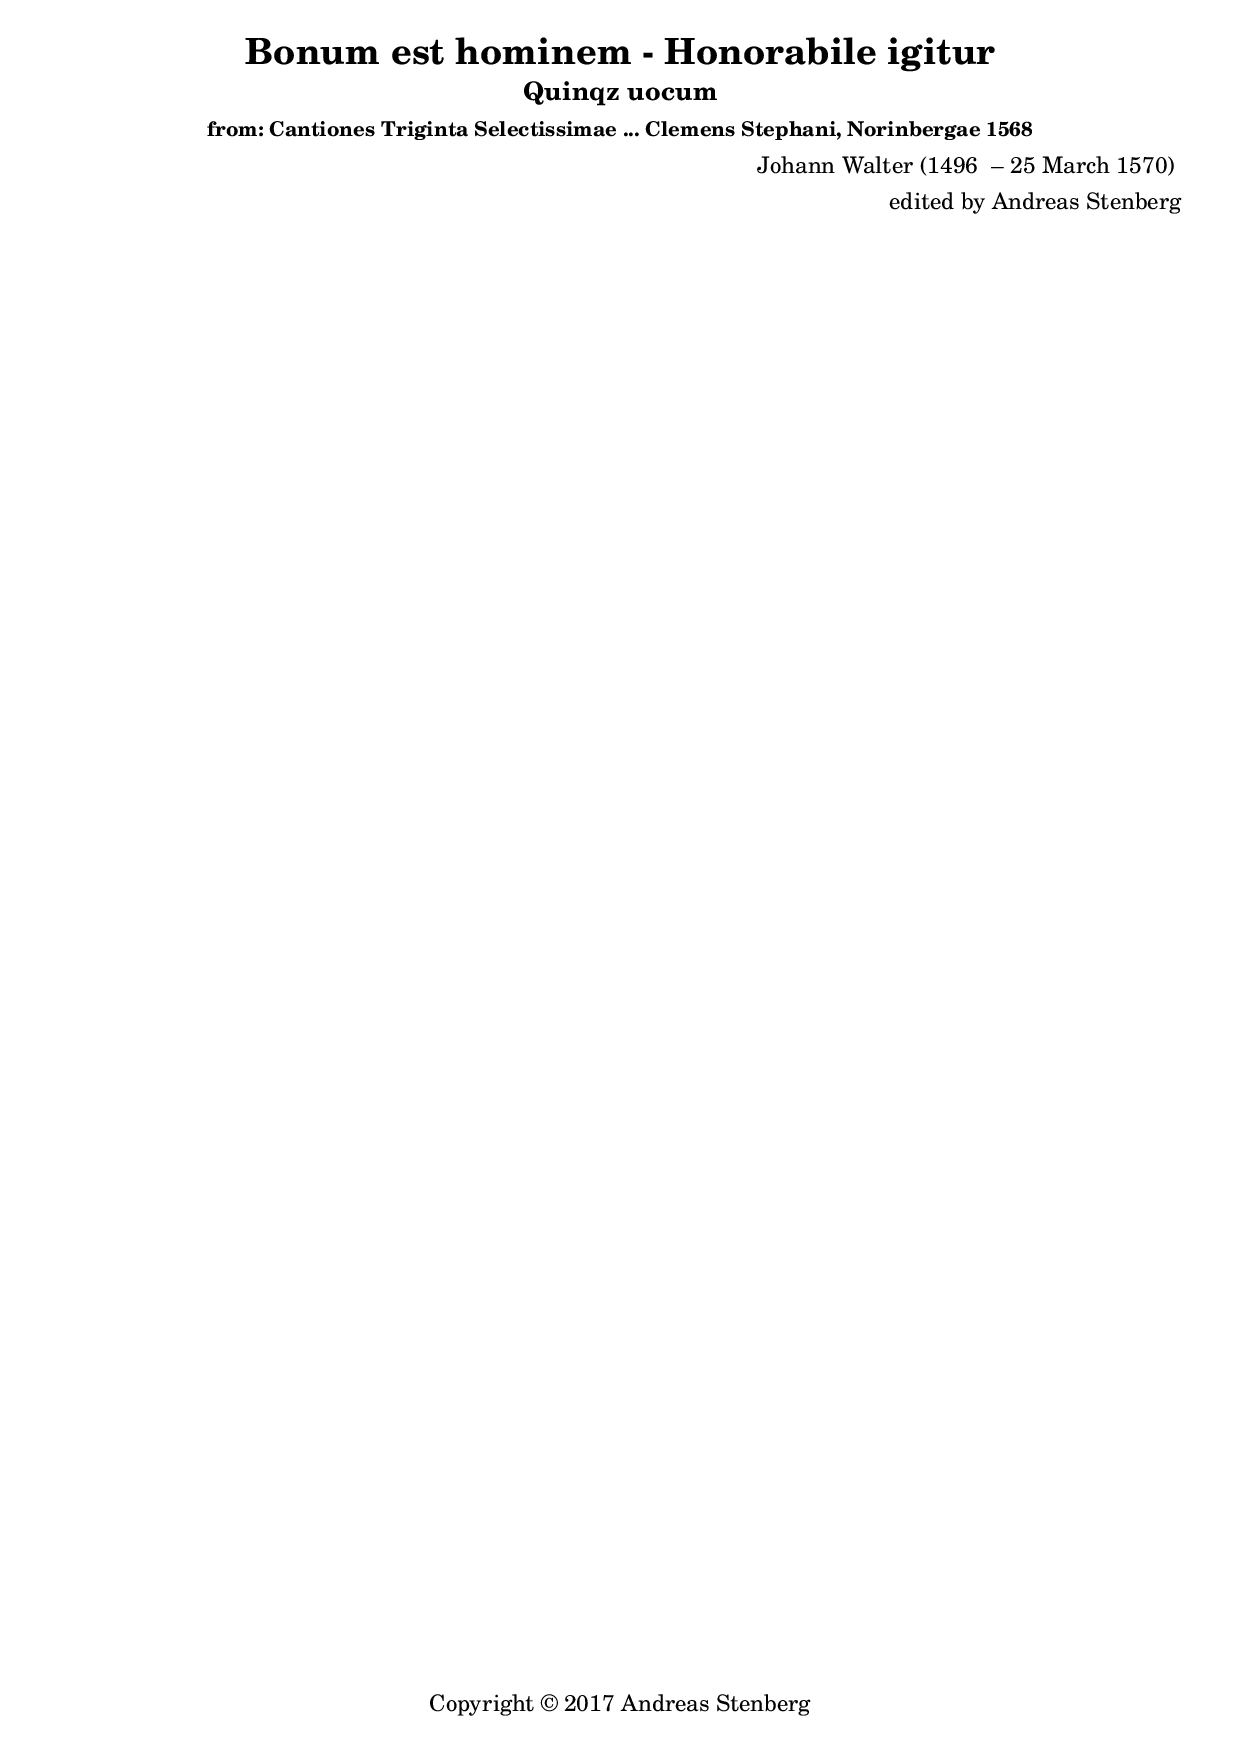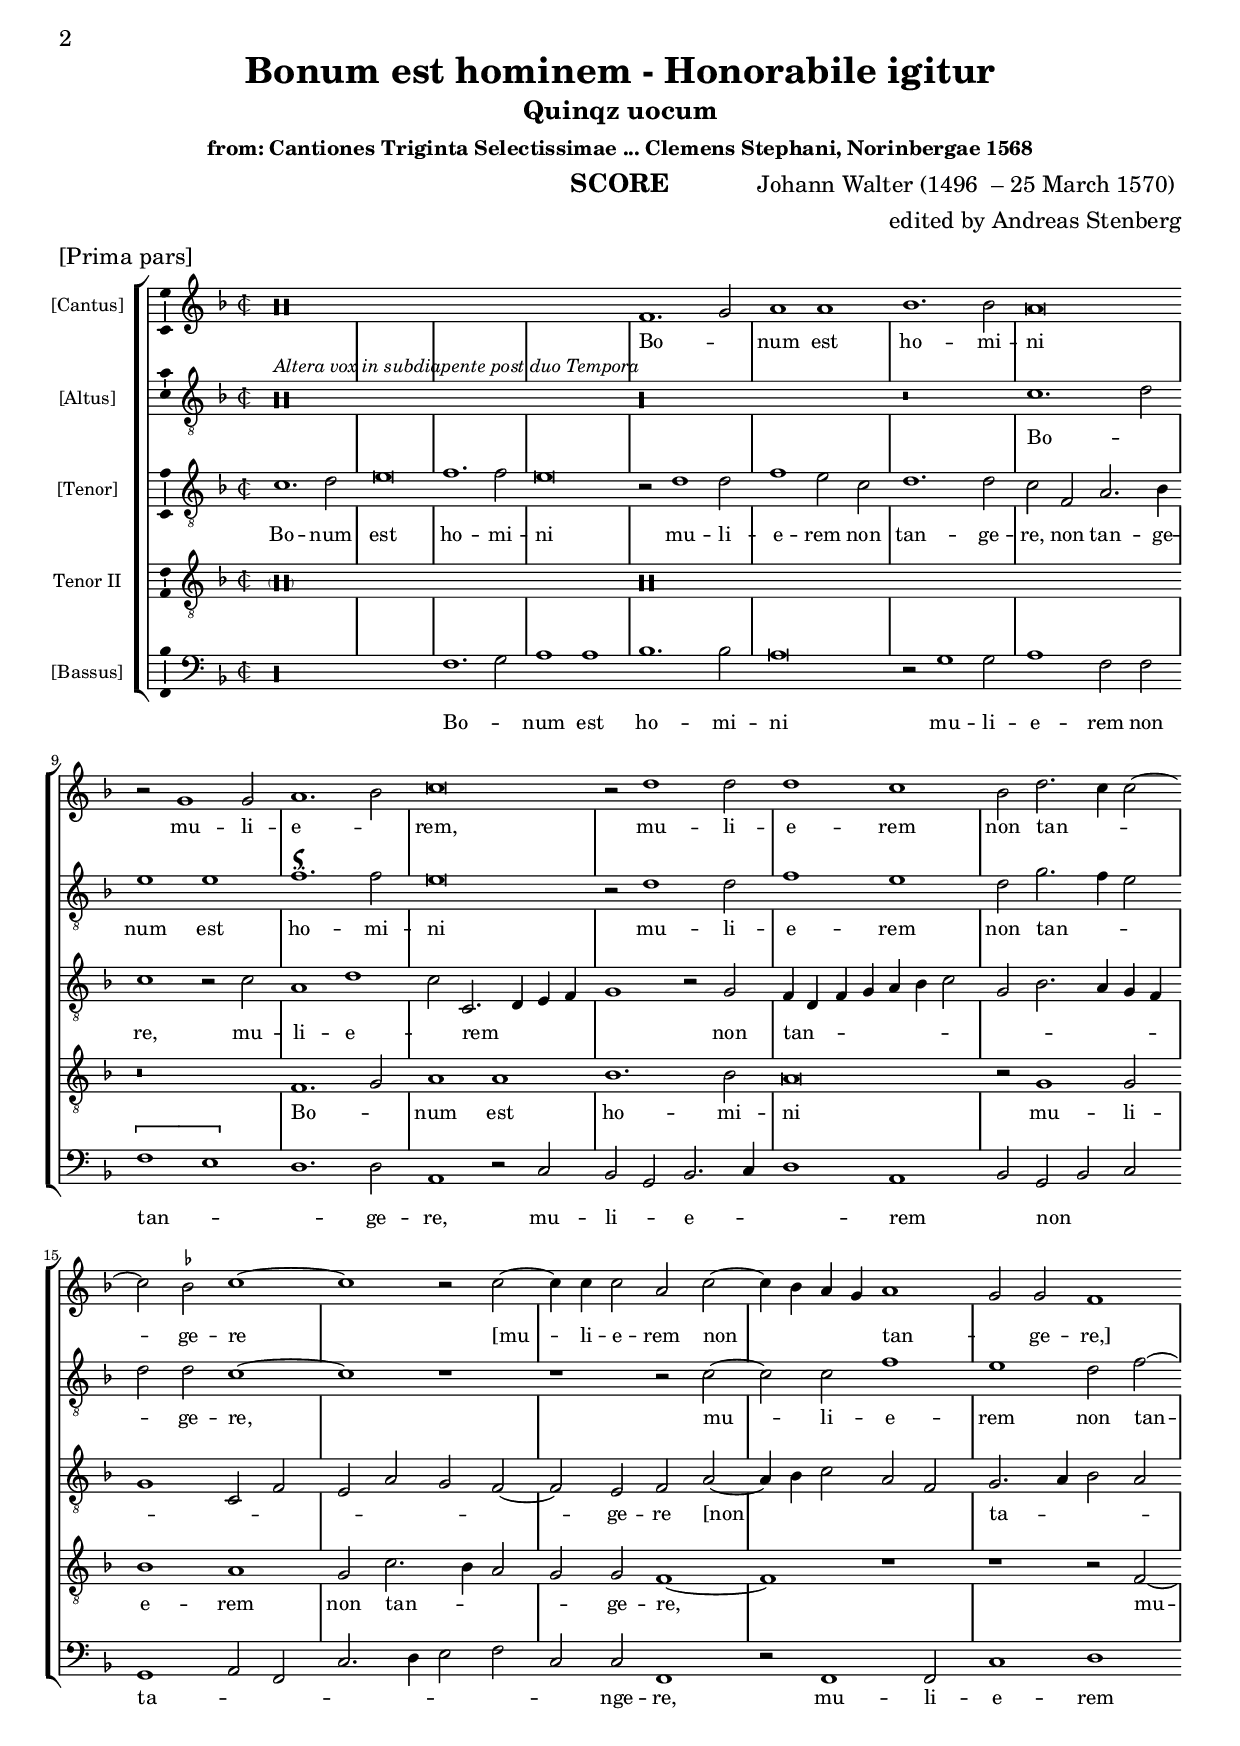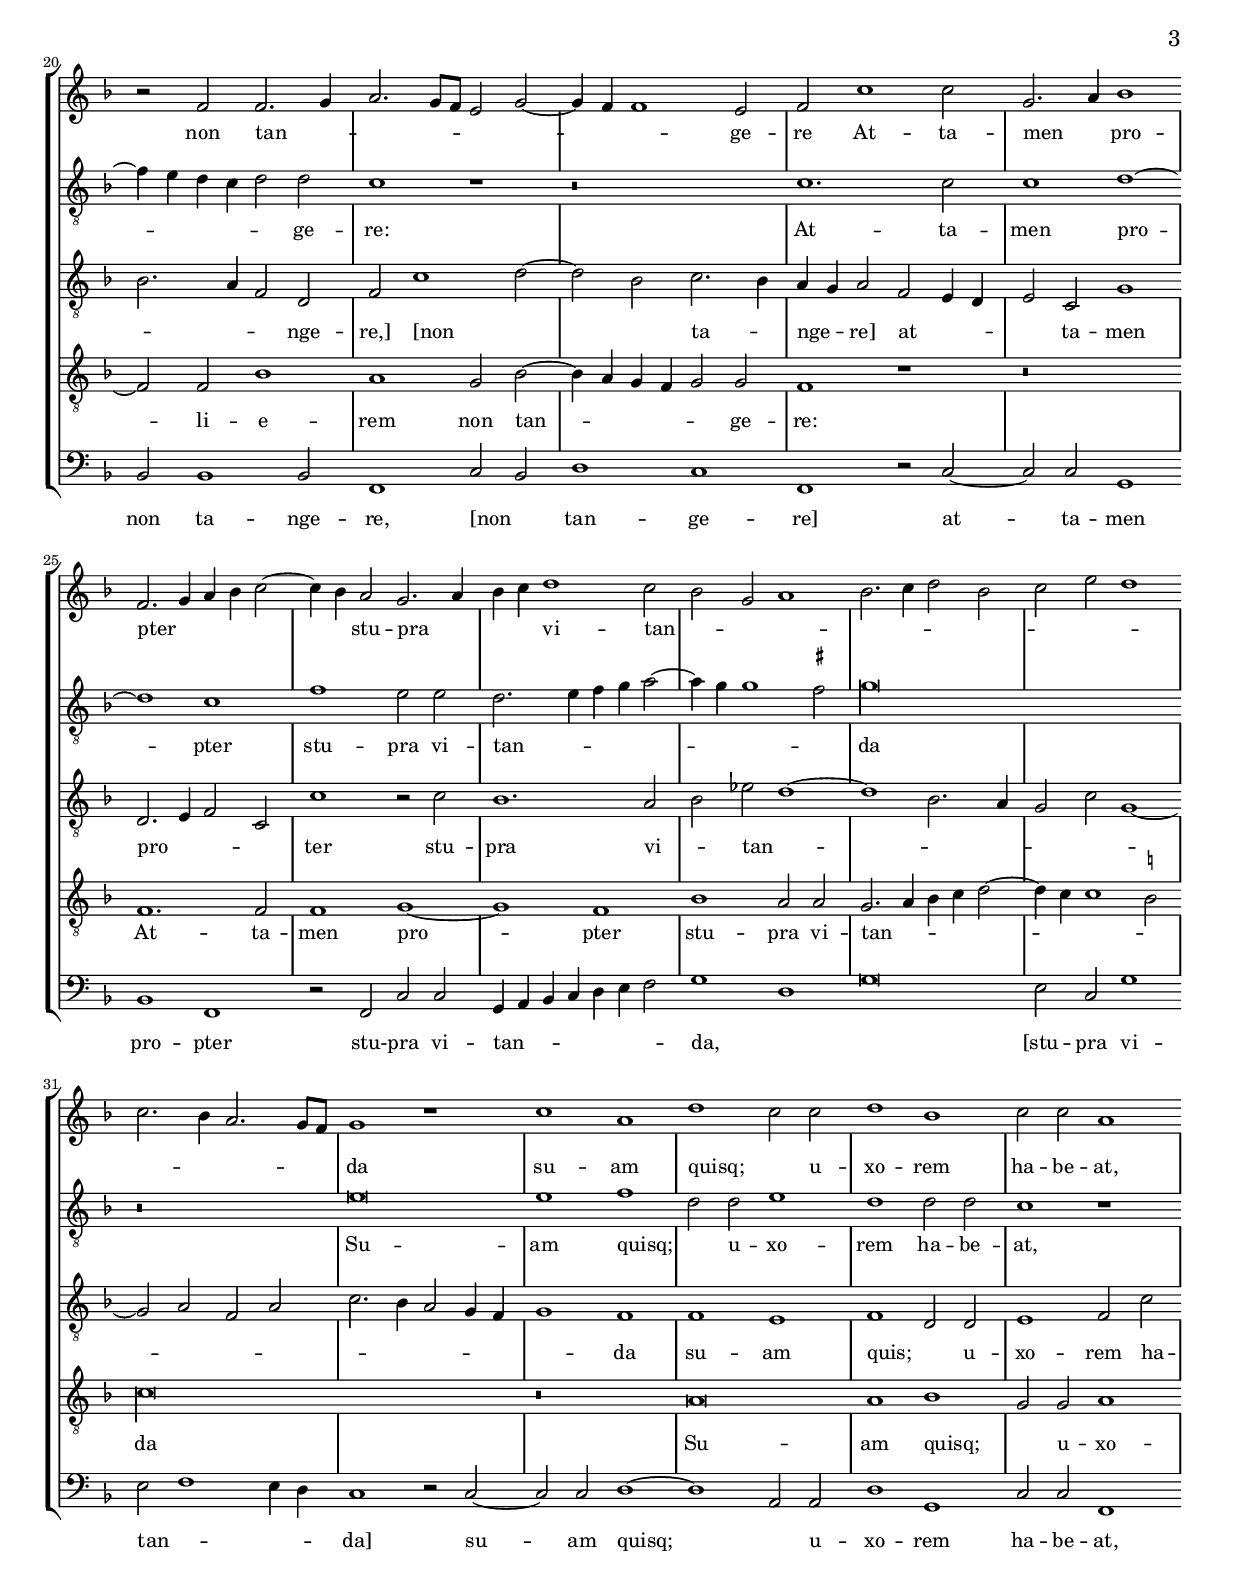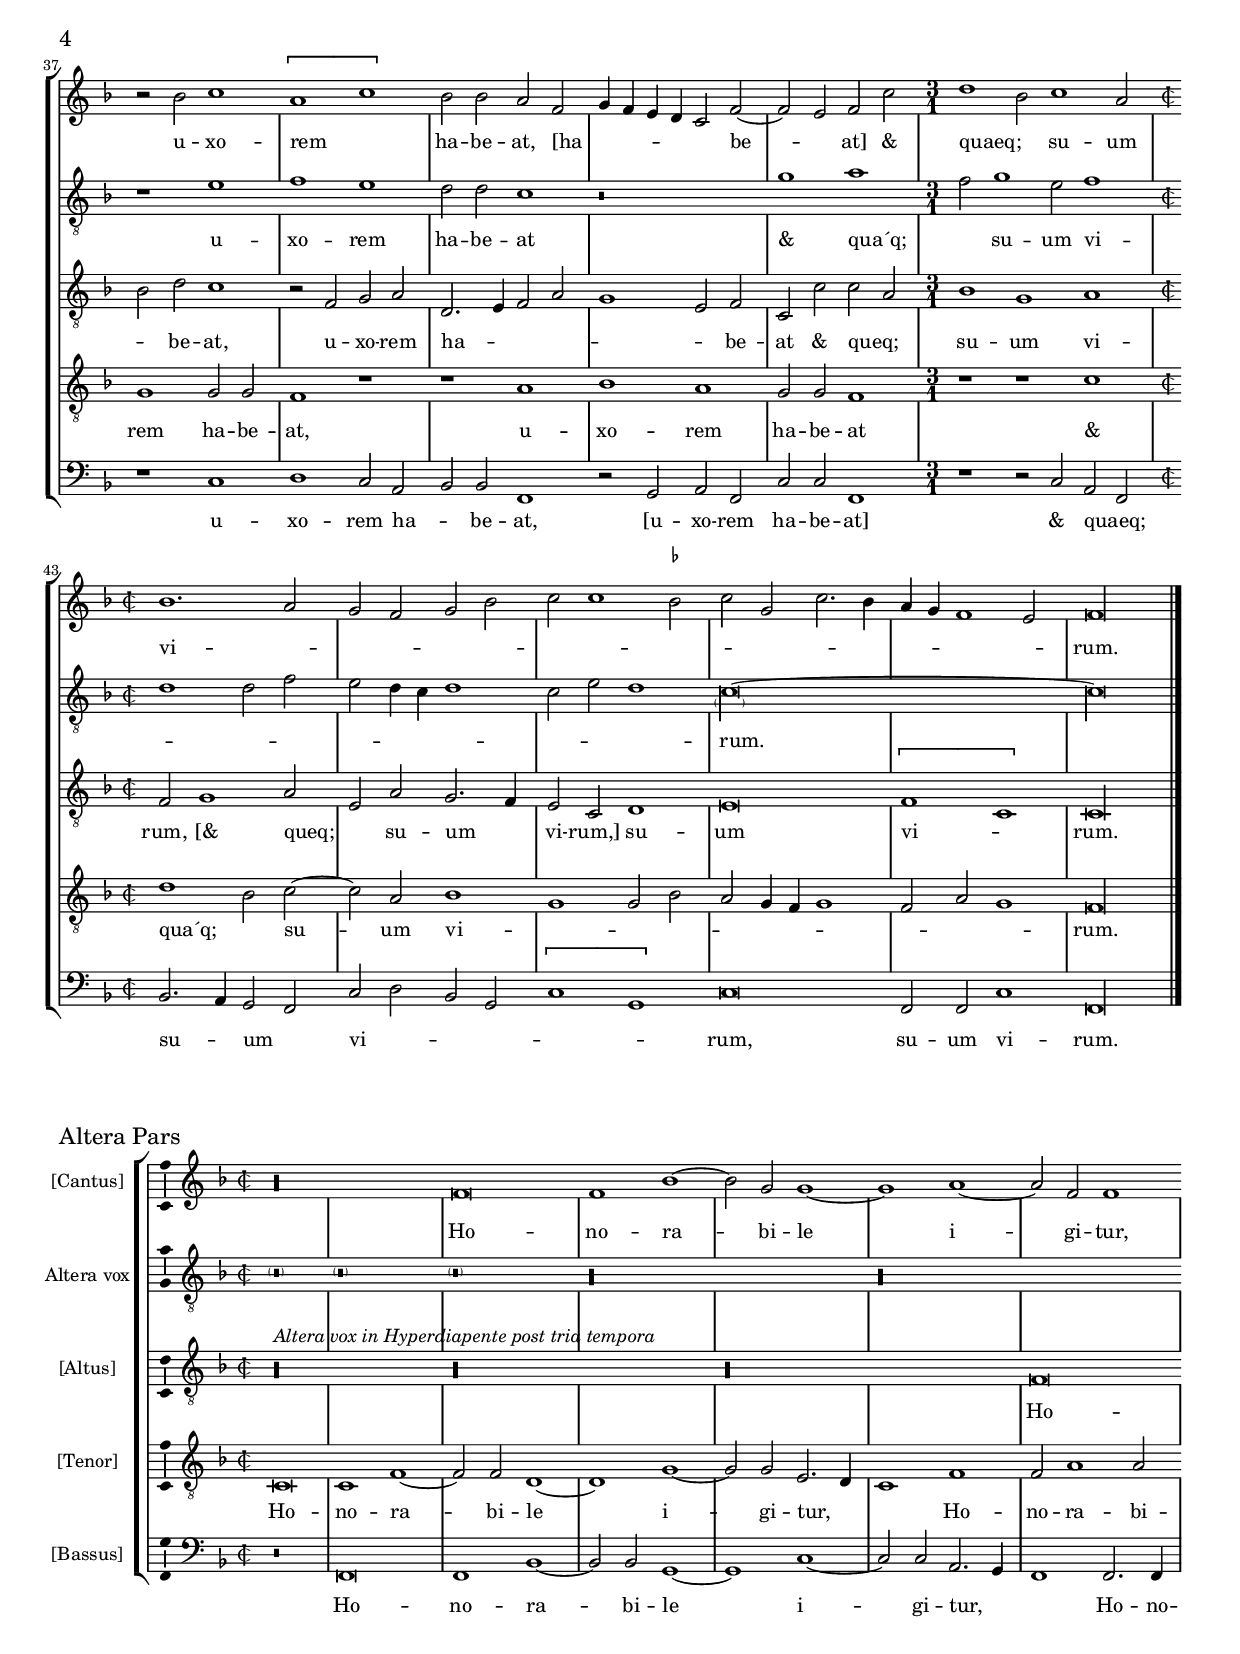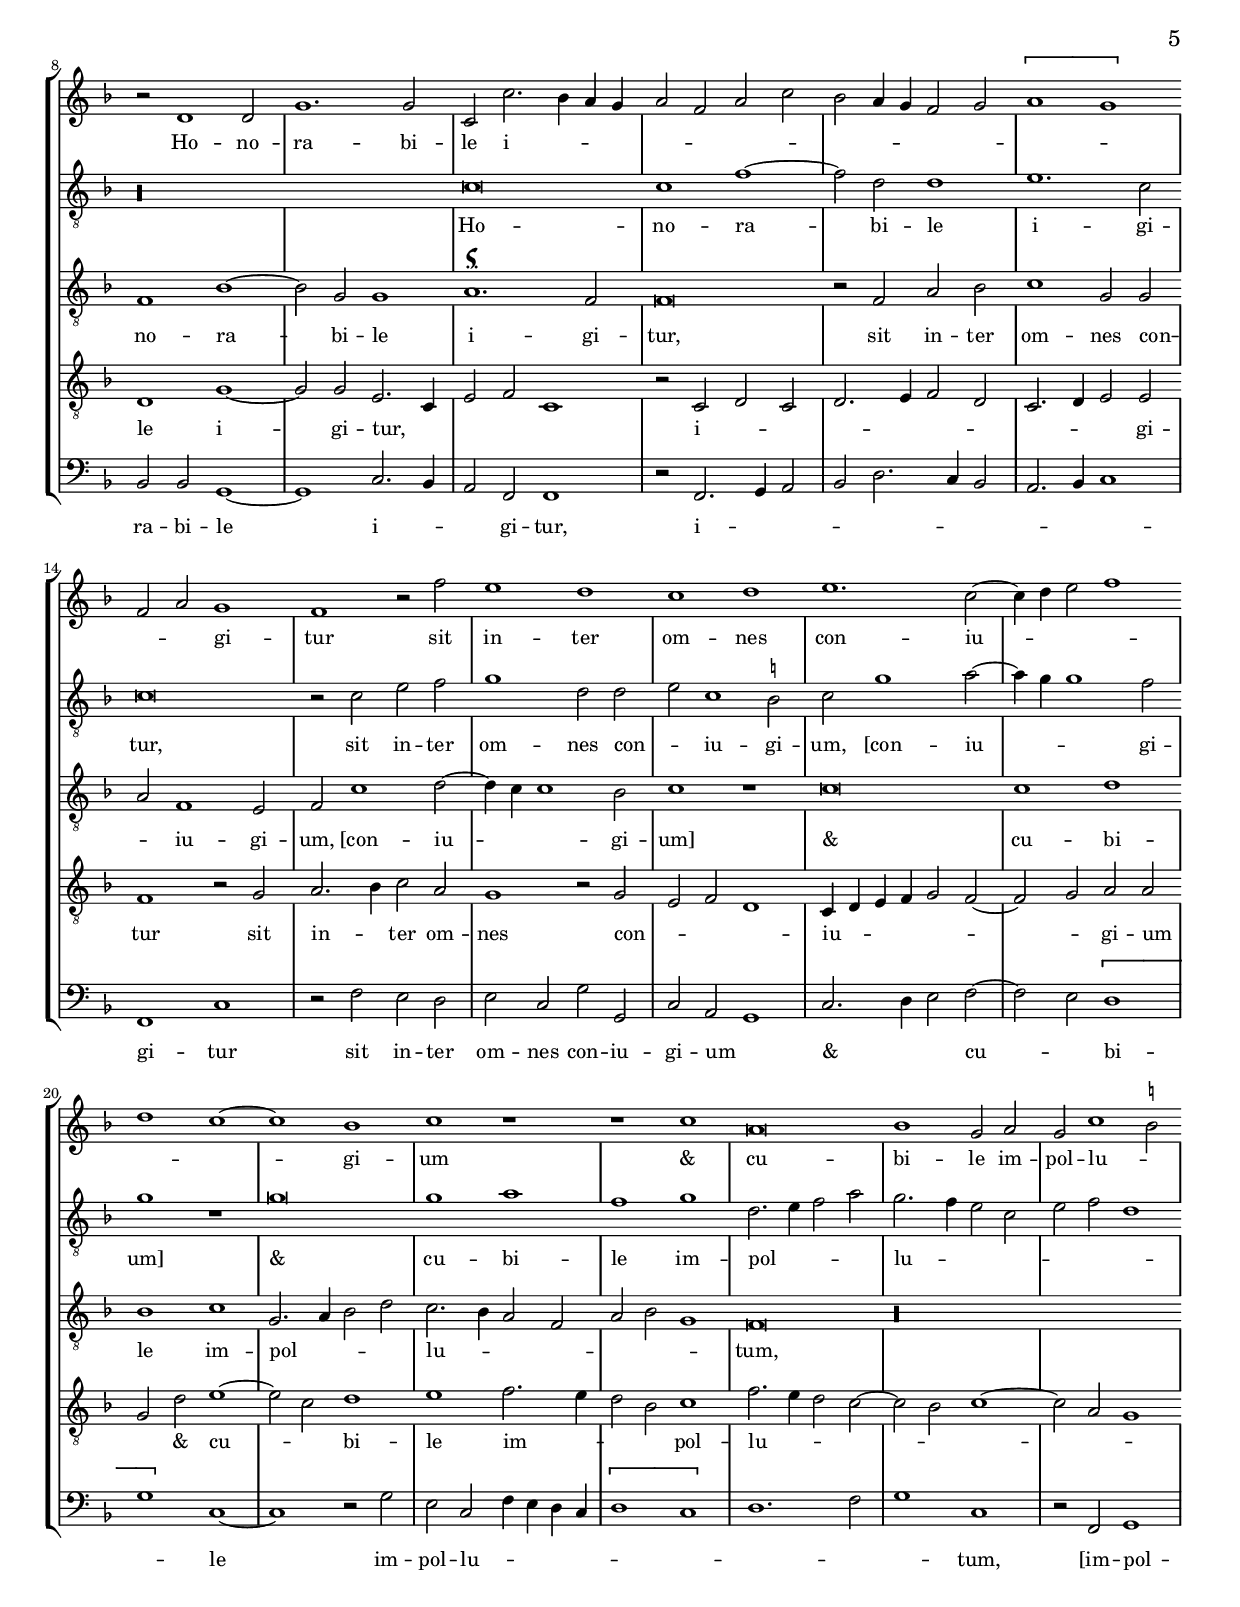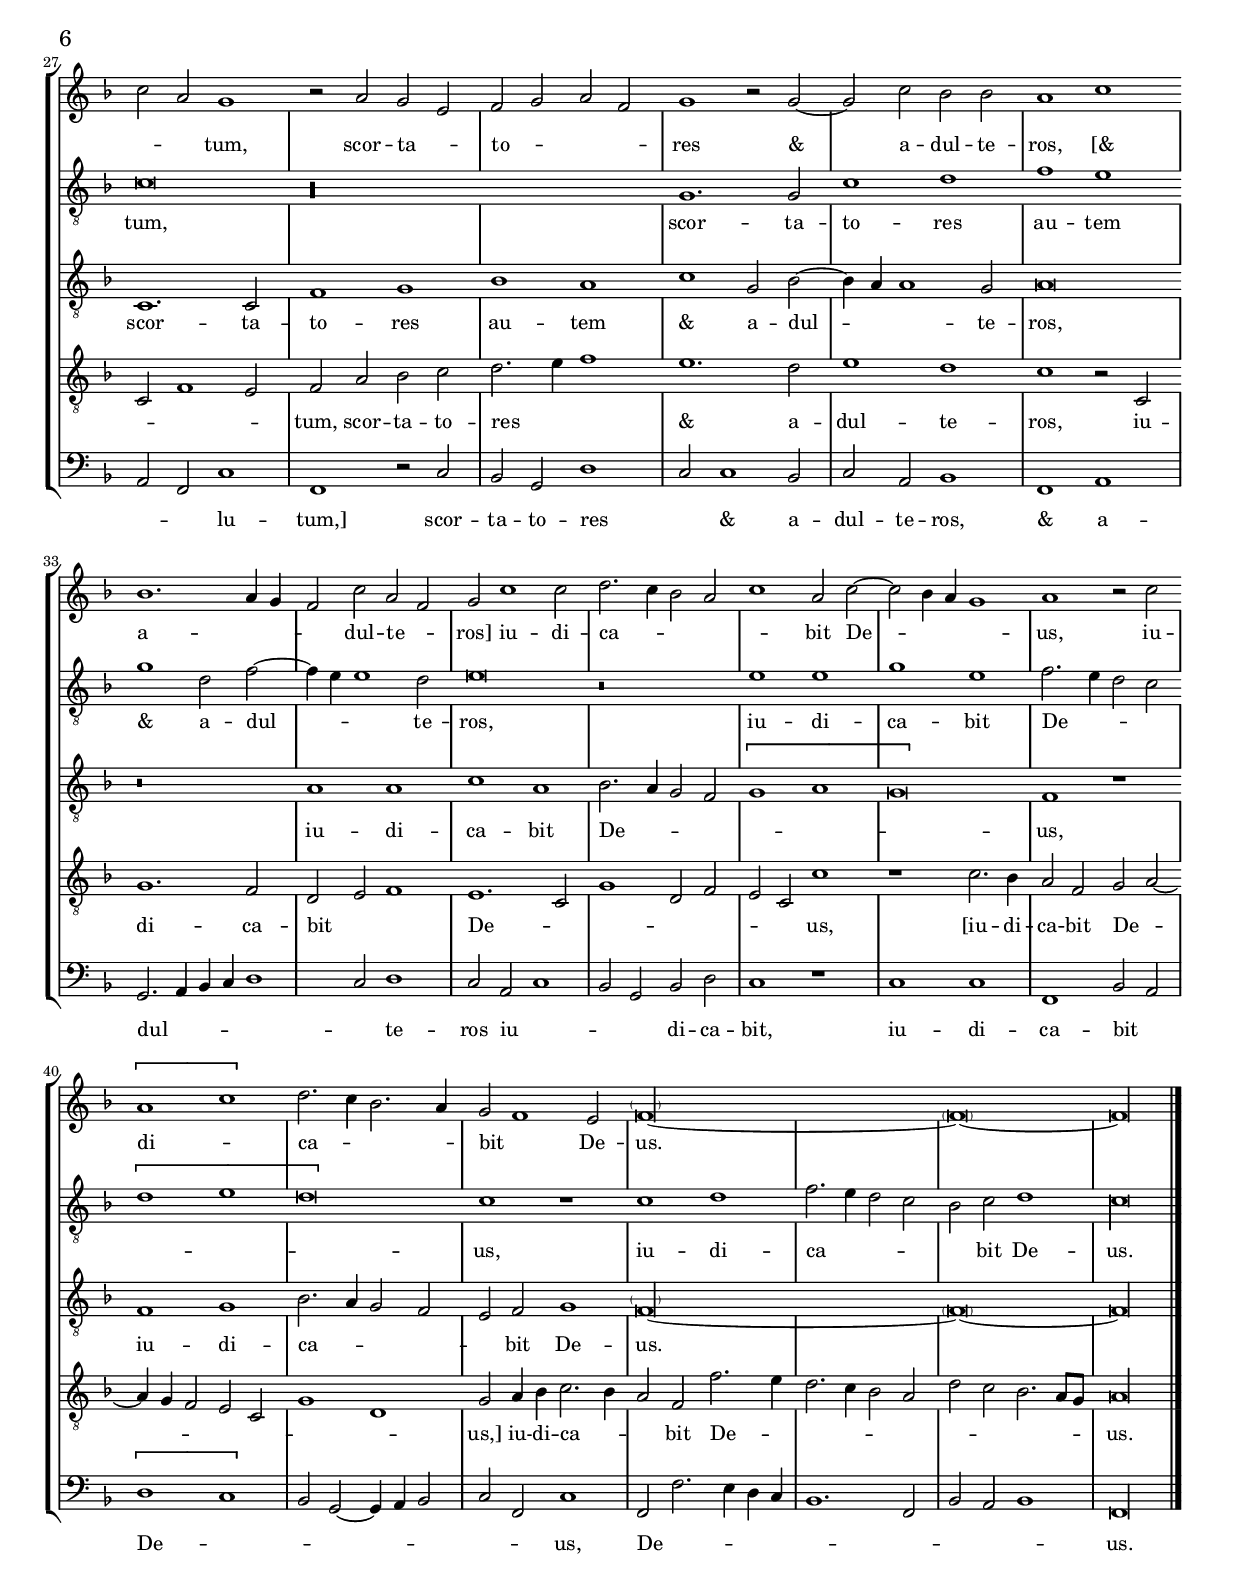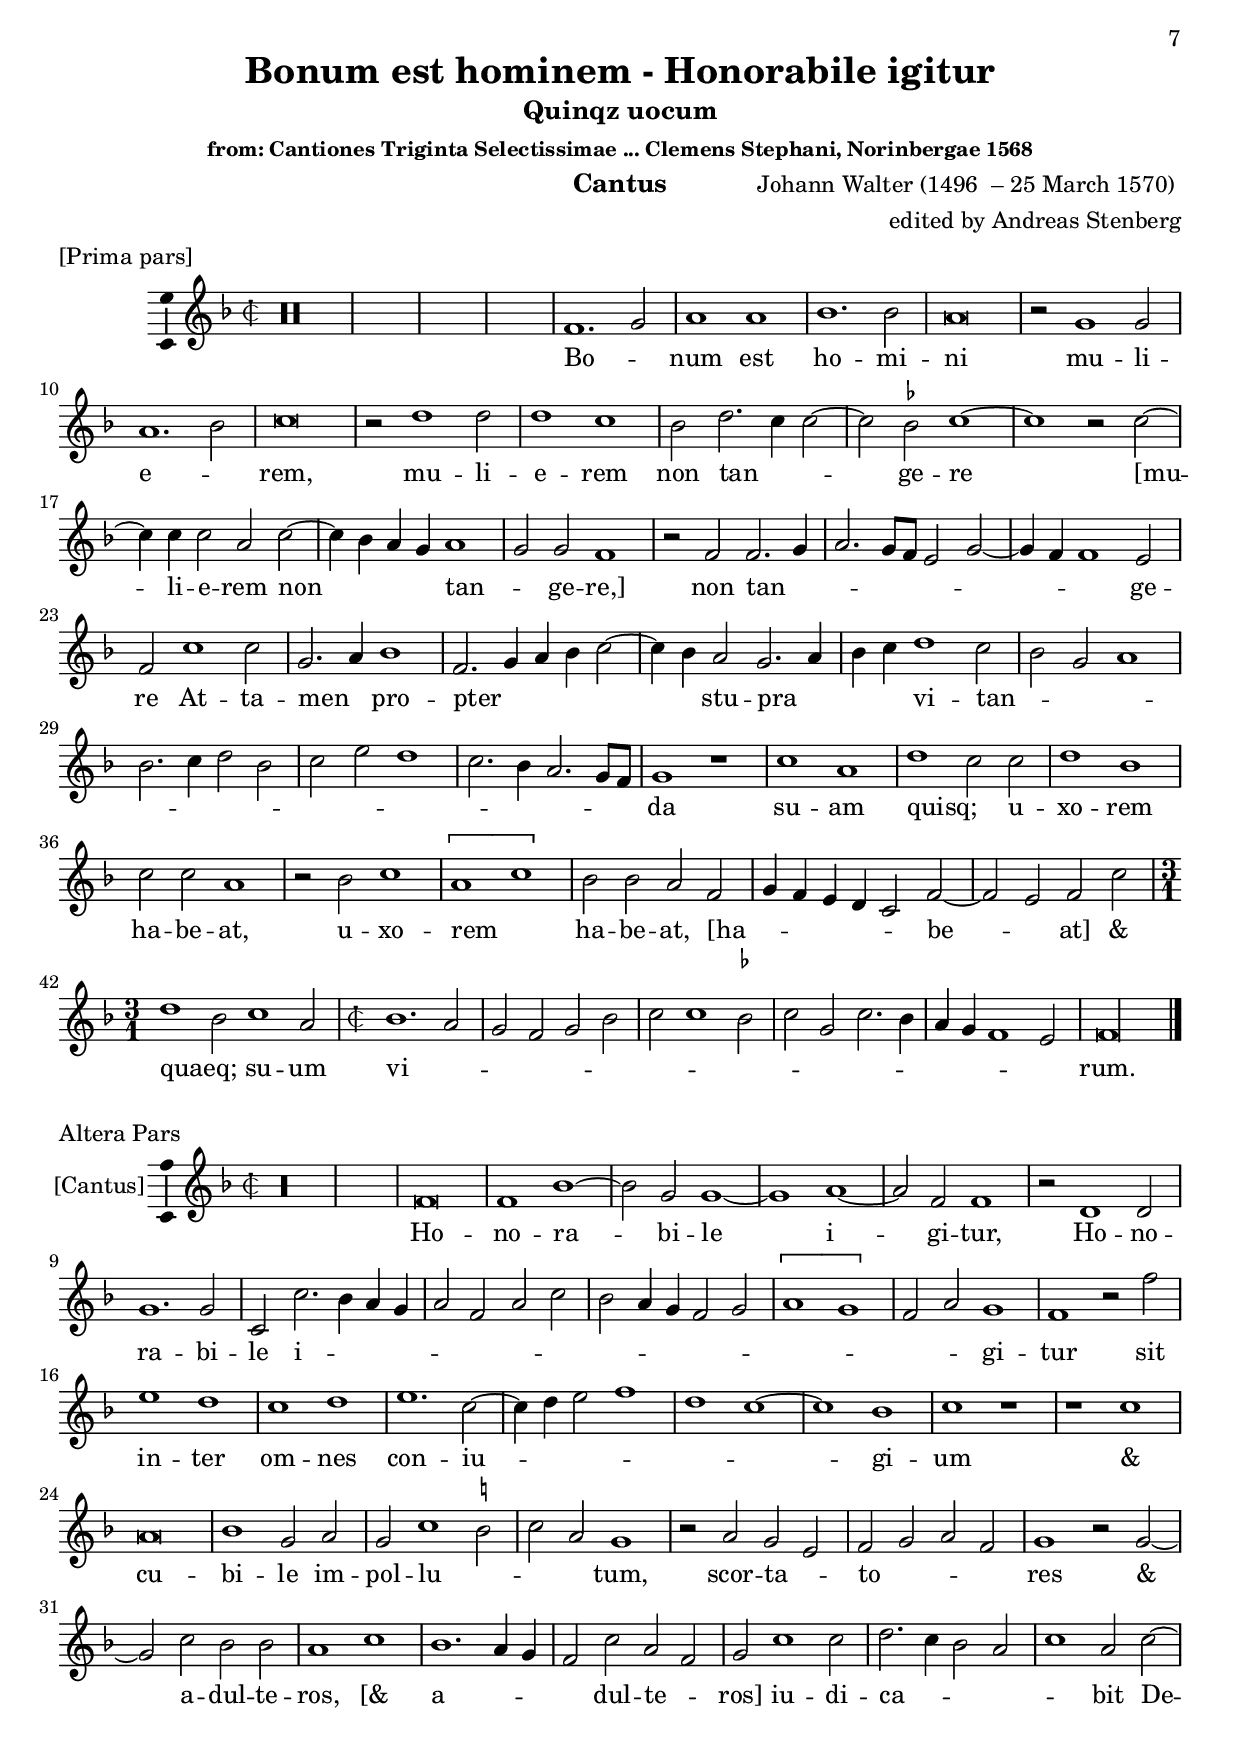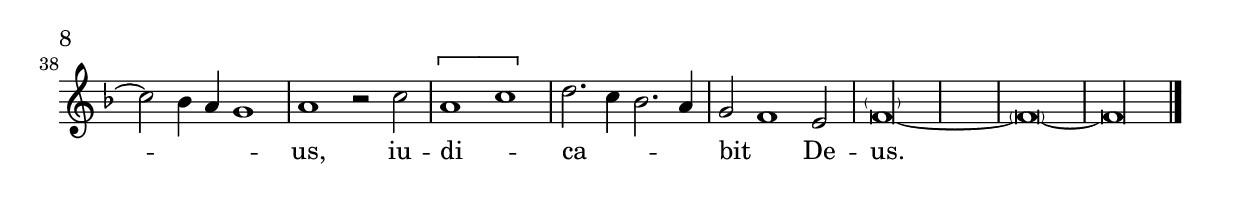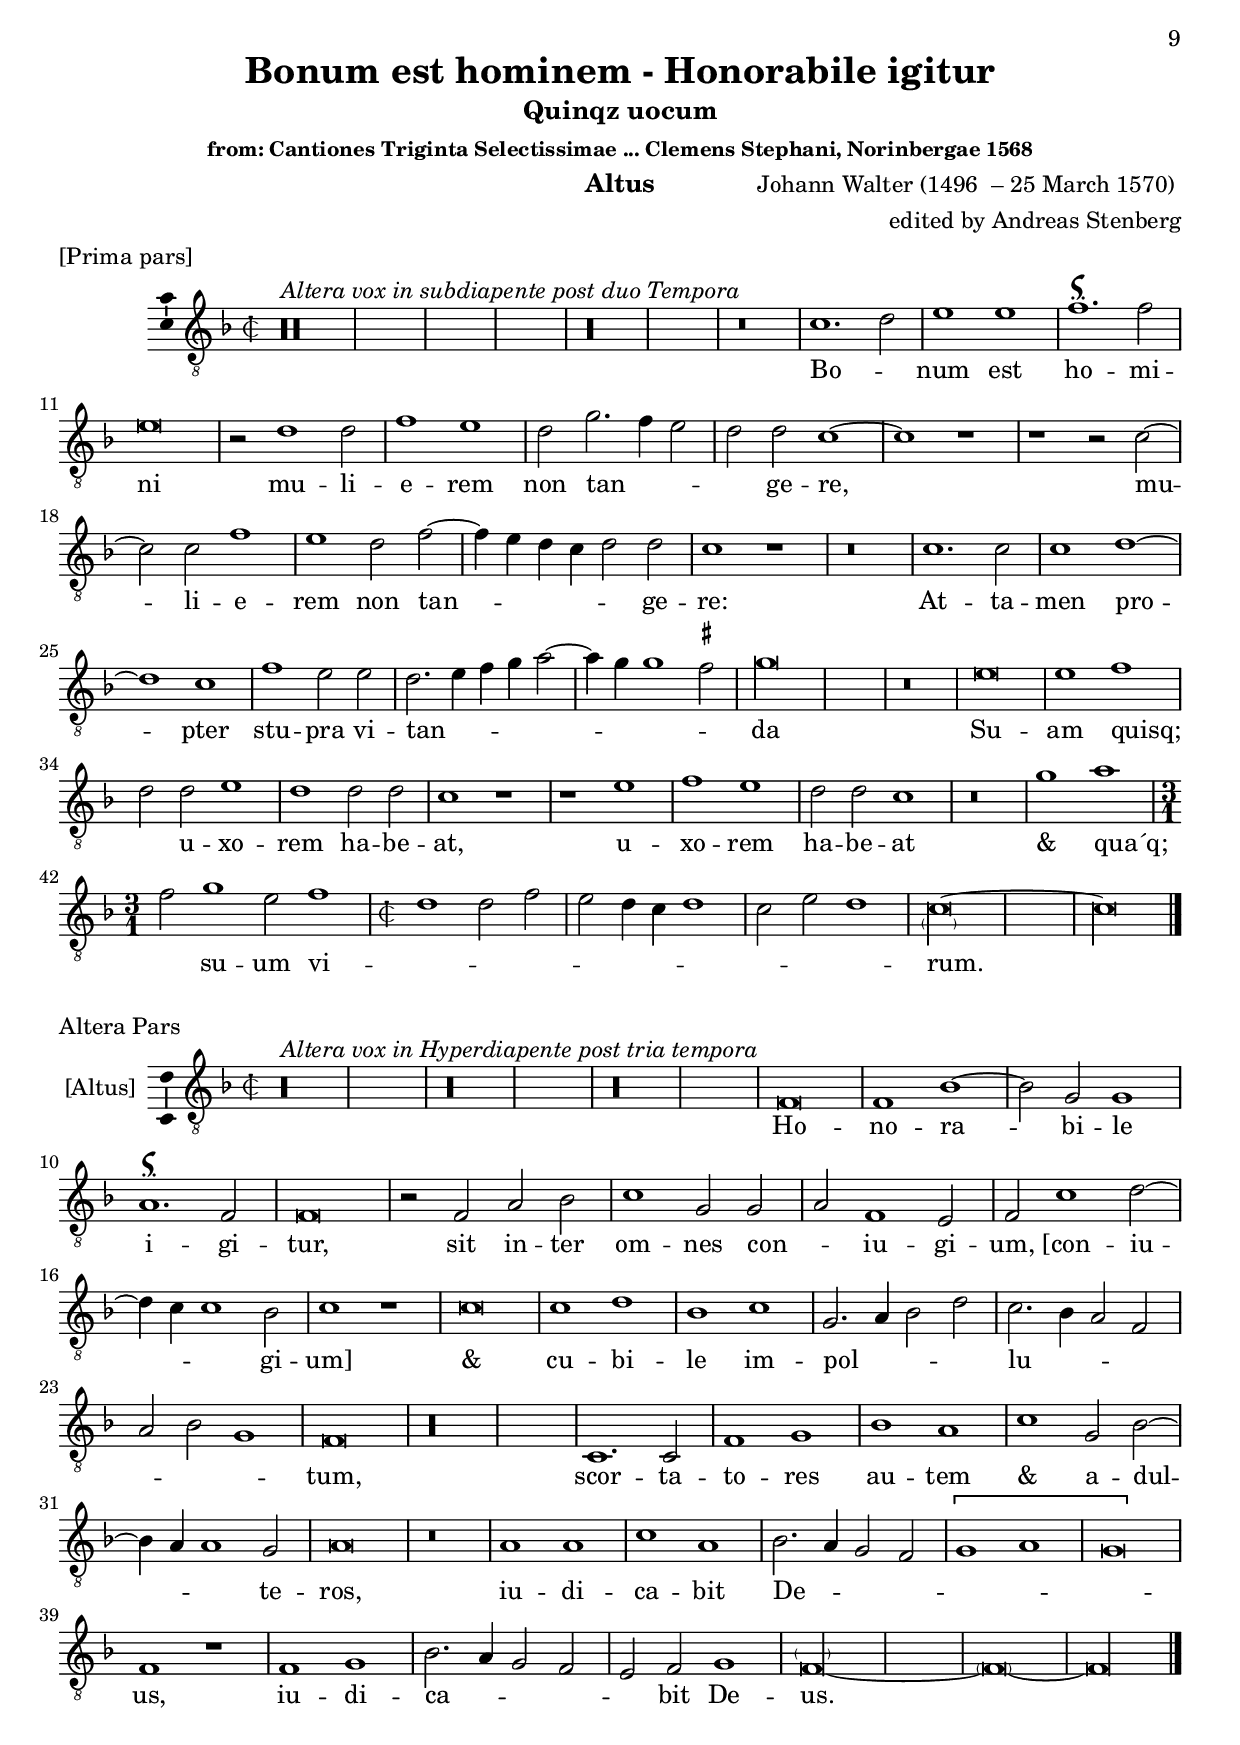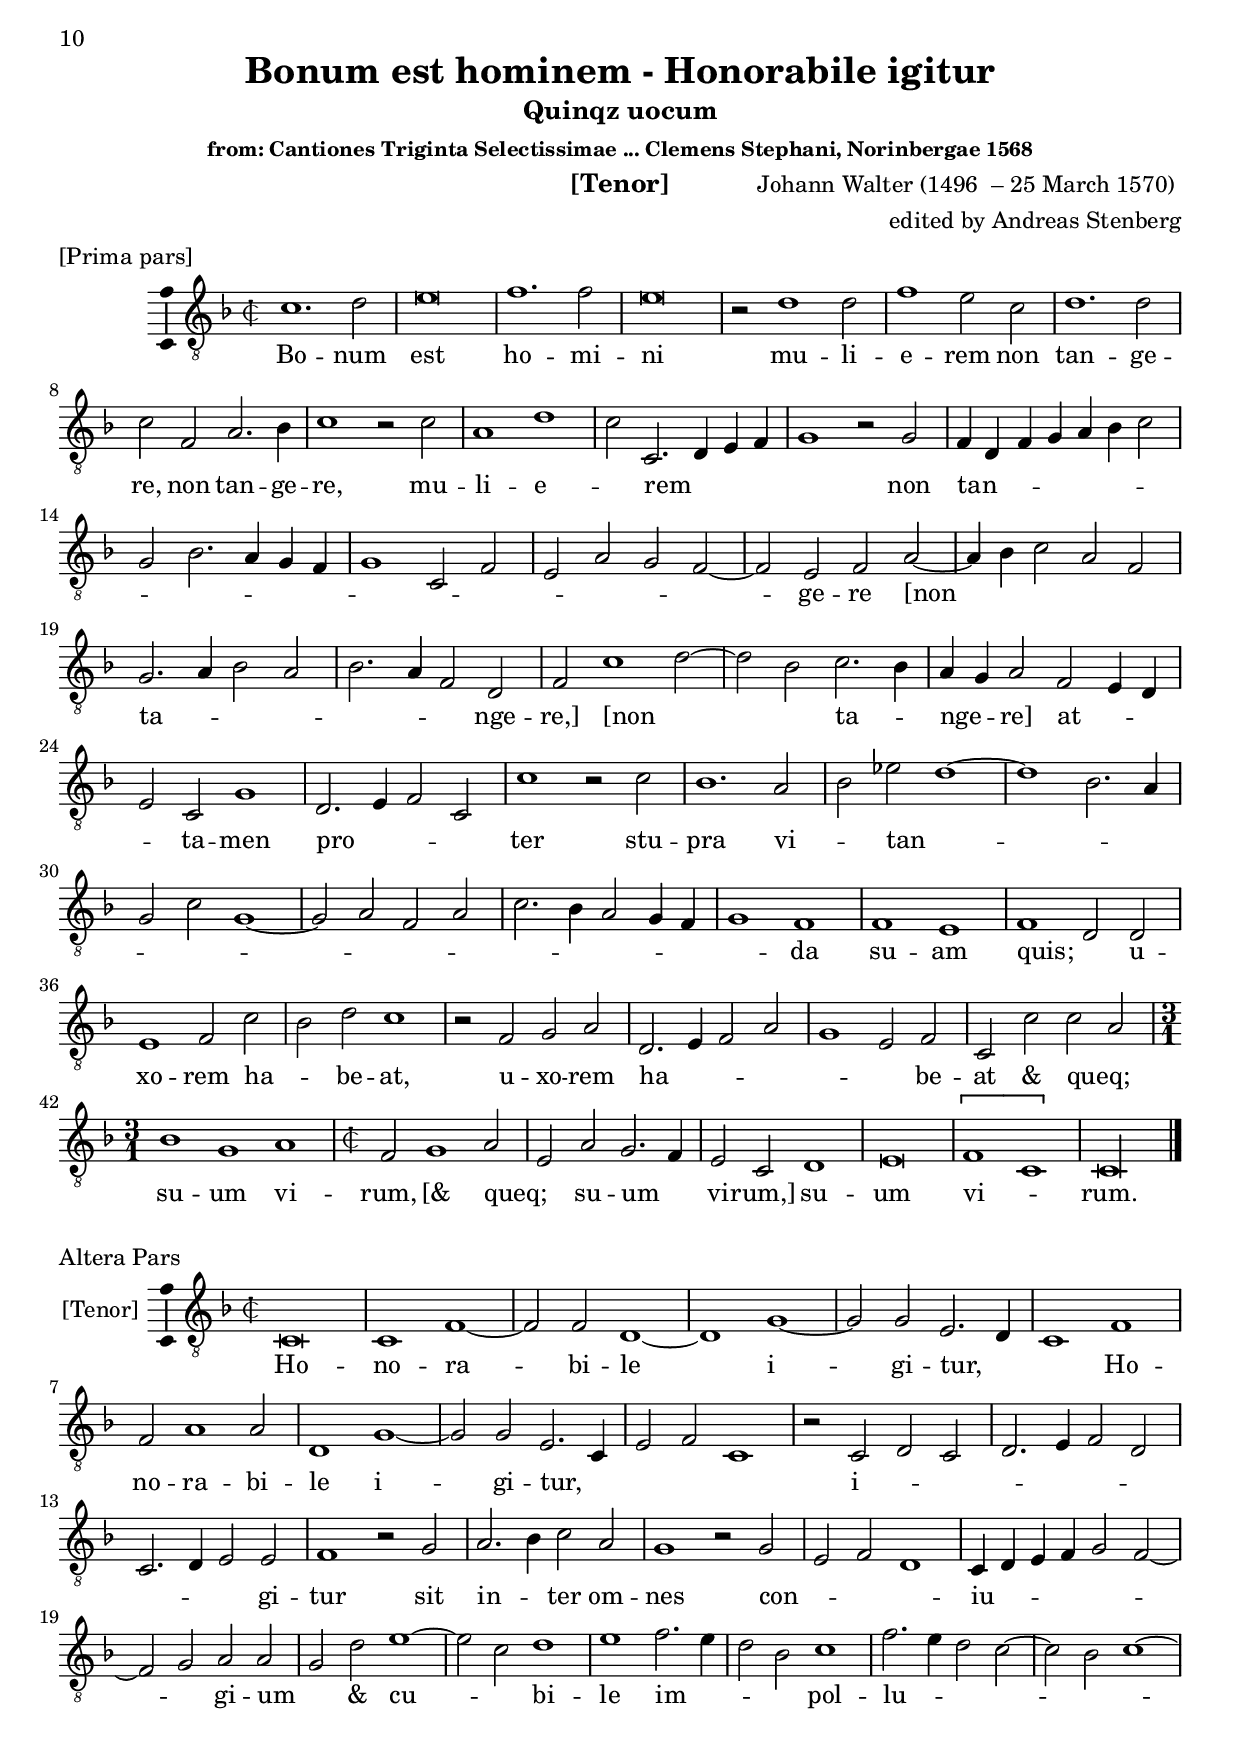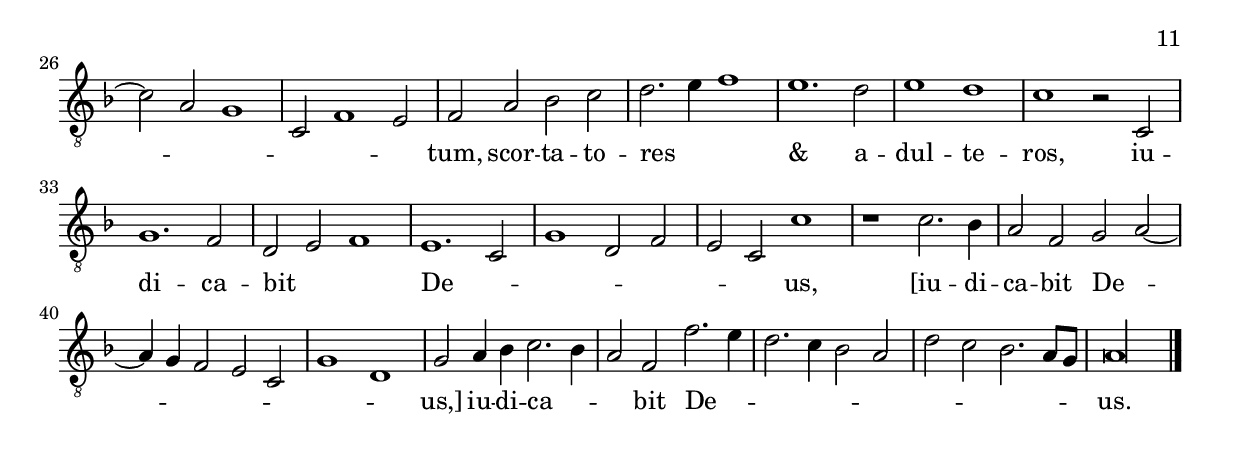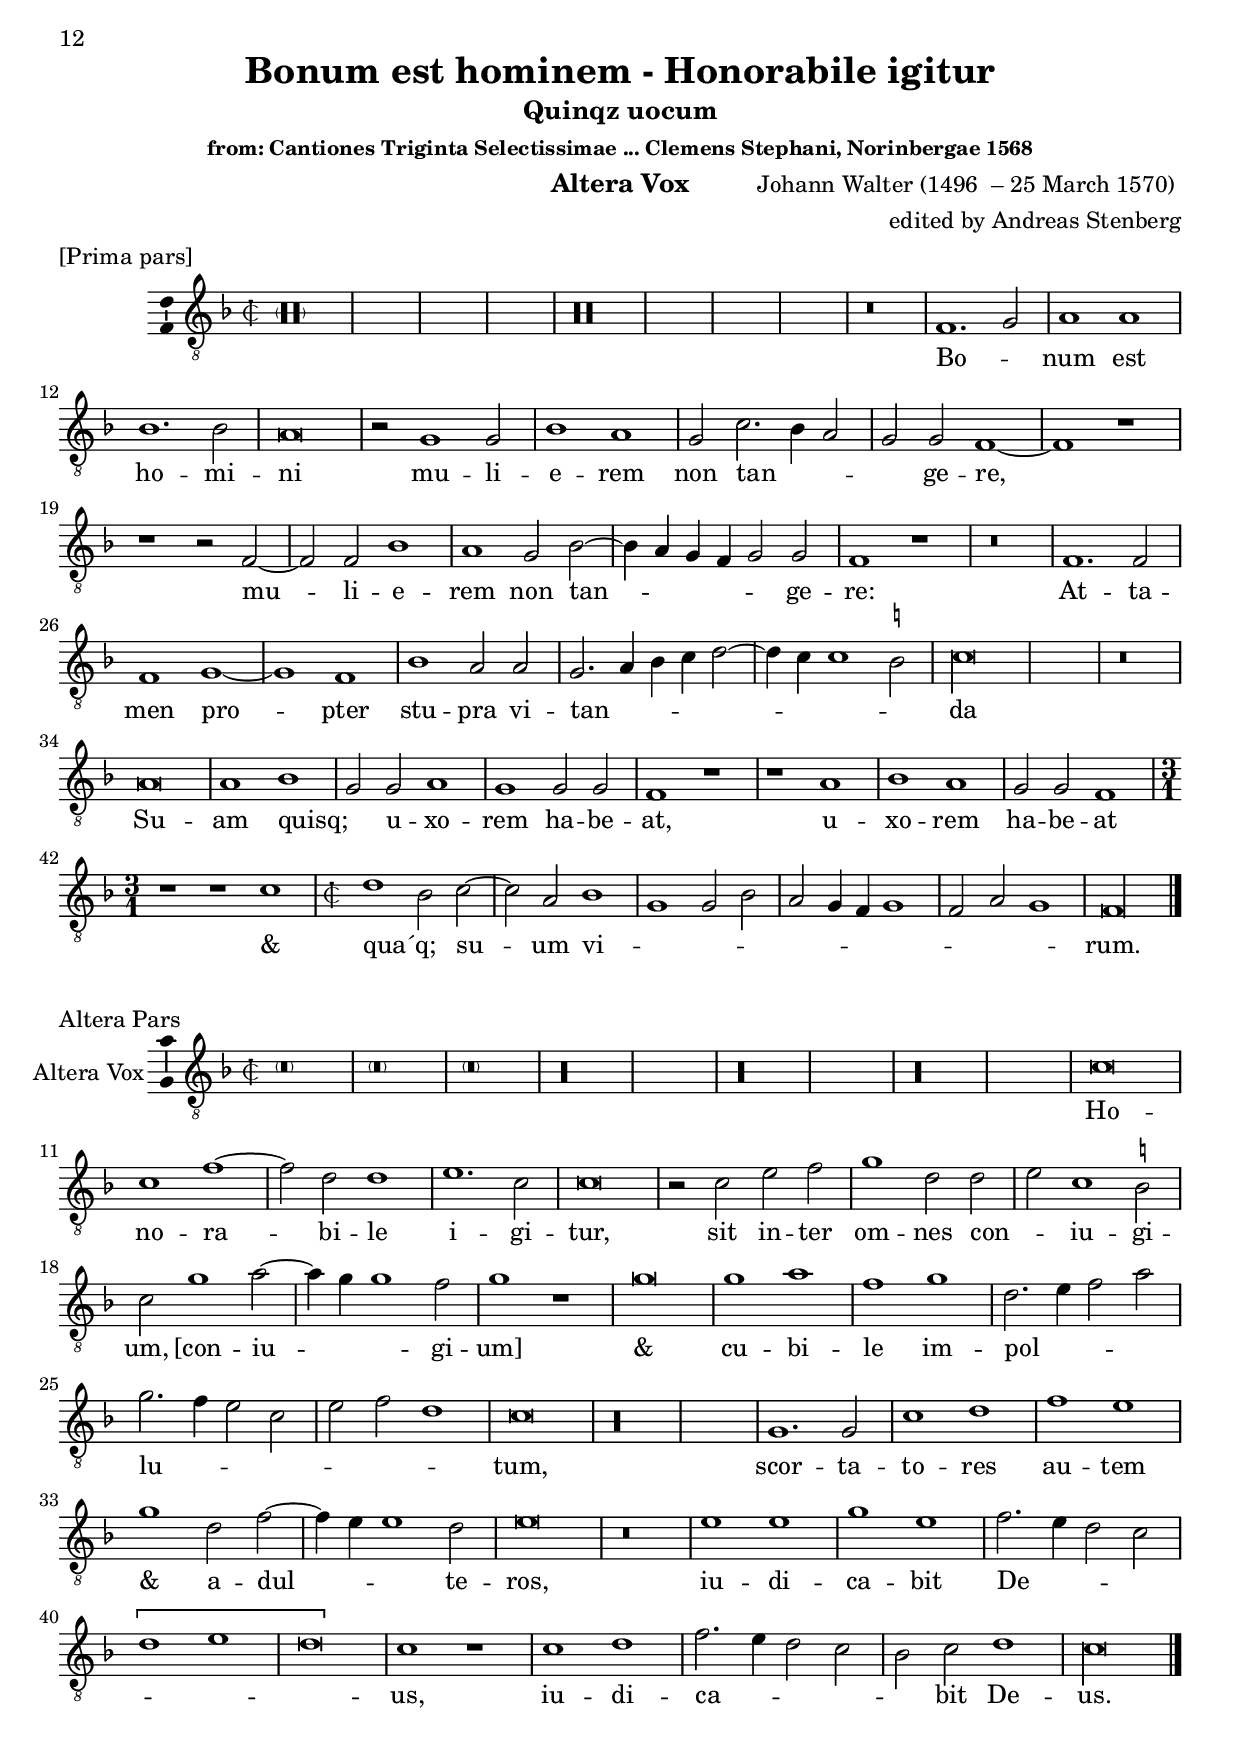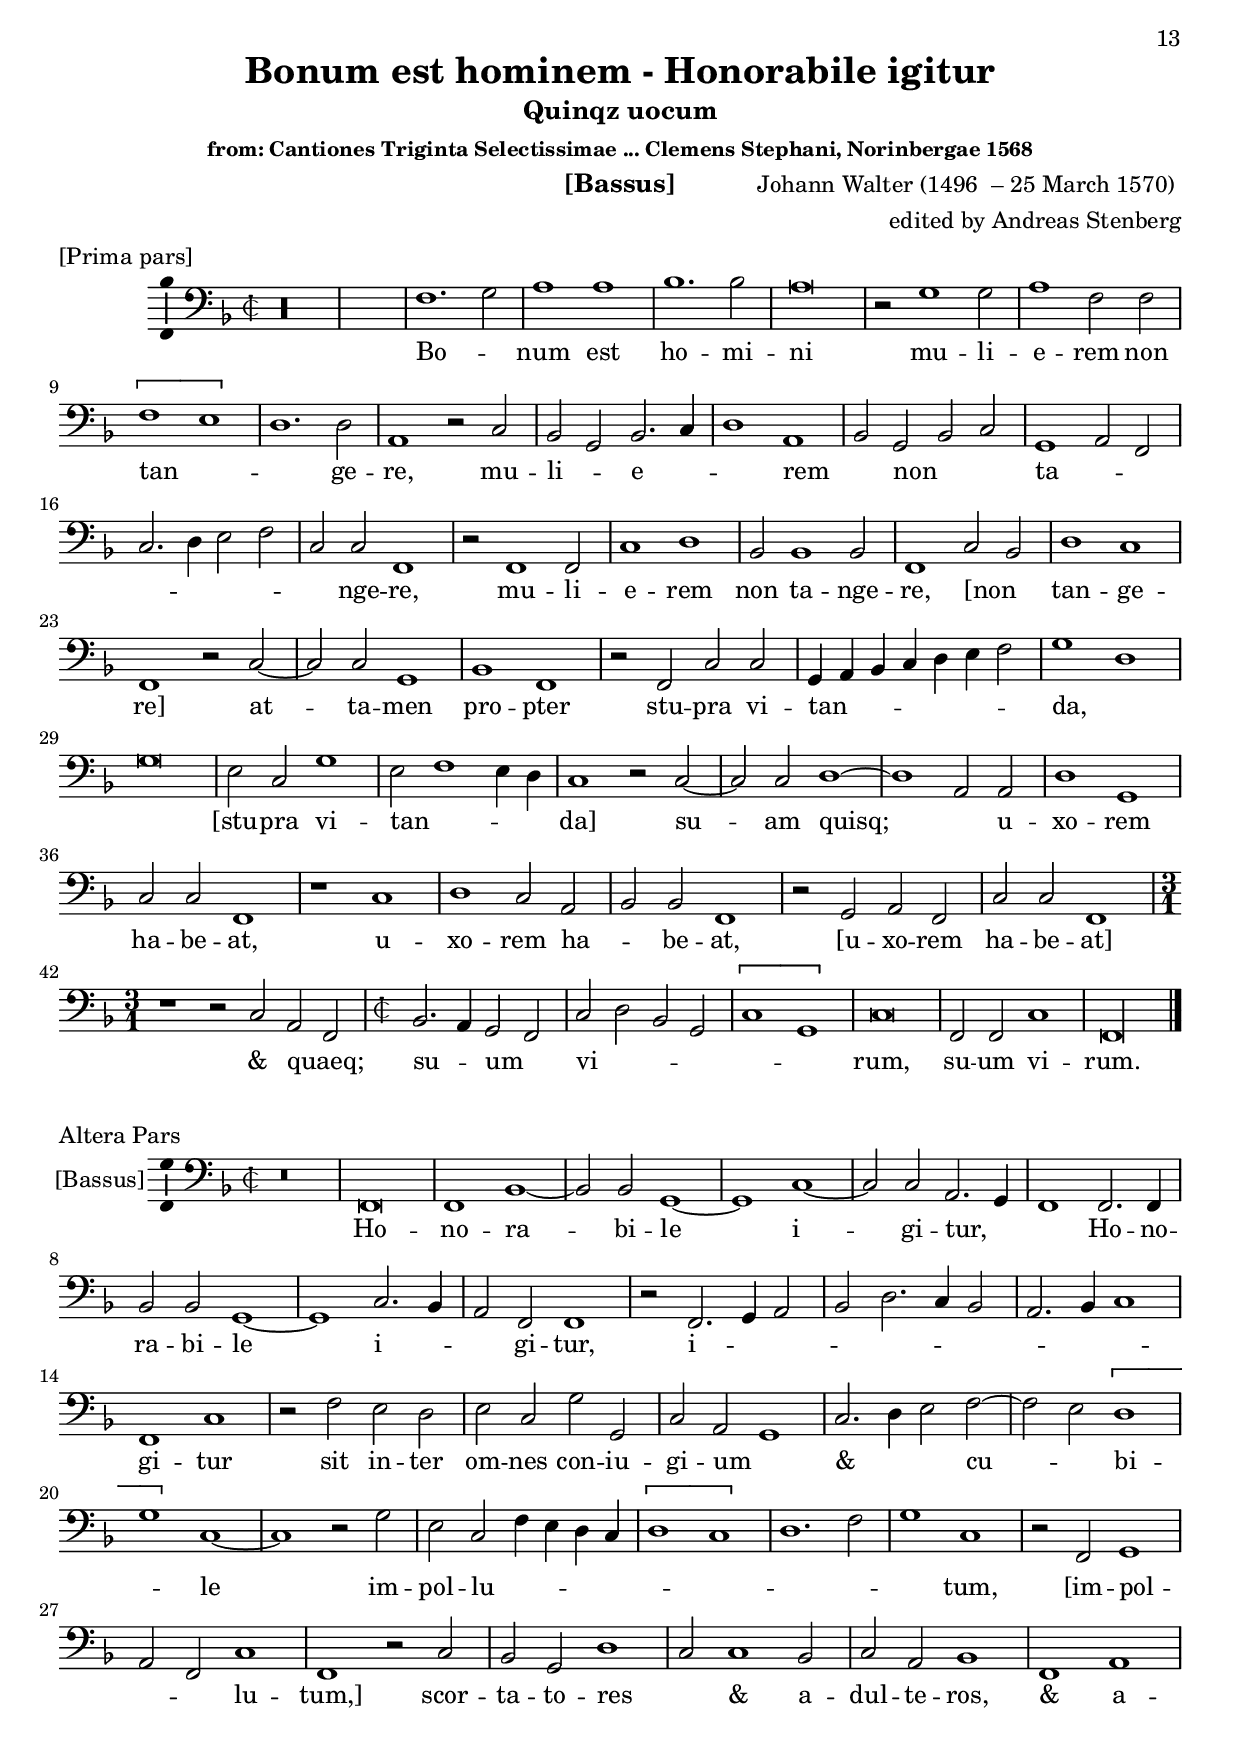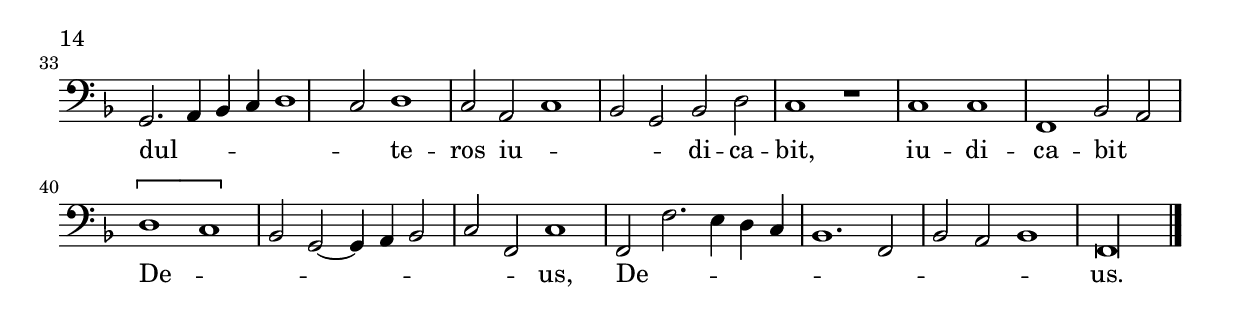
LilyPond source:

\version "2.18.2"
\language "deutsch"
\paper {
  ragged-bottom = ##t
  ragged-last-bottom = ##t
  print-all-headers = ##t
  page-breaking = #ly:minimal-breaking
}
% #(set-global-staff-size 18)
ficta = { \once \set  suggestAccidentals =##t }
fictaOff = { \set suggestAccidentals =##f }
\header {
  title = "Bonum est hominem - Honorabile igitur"
  subtitle = "Quinqz uocum"
  subsubtitle = "from: Cantiones Triginta Selectissimae ... Clemens Stephani, Norinbergae 1568" 
  piece = "[Prima pars]"
  composer =  "Johann Walter (1496  – 25 March 1570) "
  arranger = "edited by Andreas Stenberg" 
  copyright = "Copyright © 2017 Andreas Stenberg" 
}
%% parts and lyrics for Prima pars
global = {
  \key f \major
\override Staff.TimeSignature.style = #'mensural  \time 2/2
  \set Timing.measureLength =#(ly:make-moment 8/4)
  \hide Slur
}

soprano = \relative c' {
  \global
  % Music follows here.
  %% p.1. s1.
  r\maxima
  f1.( g2)
  a1 a1
  b1. b2 
  a\breve
  r2 g1 g2
  a1.( b2)
  c\breve
  r2 d1 d2
  d1 c1
  b2 d2.( c4 c2~
  c2) \ficta b!2 c1~
  c1
  %% p.1. s2.
  r2 c2~
  c4 c4 c2 a2 c2~(
  c4 b4 a4 g4) a1(
  g2) g2 f1
  r2 f2 f2.( g4
  a2. g8 f8 e2 g2~
  g4 f4 f1) e2
  f2 c'1 c2 
  g2.( a4) b1
  f2.( g4
  %p.1, s.3
  a4 b4 c2~
  c4 b4) a2 g2.( a4
  b4 c4) d1 c2(
  b2 g2 a1
  b2. c4 d2 b2
  c2 e2 d1
  c2. b4 a2. g8 f8) 
  g1
  % p.1, s. 4
  r1 
  c1 a1 
  d1 c2 c2  
  d1  b1 
  c2 c2  a1 
  r2 b2 c1
  \[ a1( c1)\] 
  b2 b2  a2 f2( 
  g4 f4 e4 d4 c2) f2~( 
  f2 e2)
  f2 c'2 
  \time 3/1
  \set Timing.measureLength =#(ly:make-moment 12/4)
  d1  b2 c1 a2
  % p.1, s.5
  \time 2/2
    \set Timing.measureLength =#(ly:make-moment 8/4)
  b1.~(  a2
  g2 f2  g2 b2
  c2 c1 \ficta b!2
  c2 g2   c2. b4 
  a4 g4 f1 e2)
  \set Timing.measureLength =#(ly:make-moment 16/4)
  \cadenzaOn
  f\longa
  \undo \hide Staff.BarLine
  \bar "|."
  %}
}

alto = \relative c' {
  \global
  % Music follows here.
  %% p.1. s1.
  r\maxima^\markup {\italic "Altera vox in subdiapente post duo Tempora"}
  r\longa
  r\breve
  c1.( d2) 
  e1 e1
  f1.^\signumcongruentiae f2
  e\breve
  r2 d1 d2 
  f1 e1
  d2 g2.( f4 e2
  d2) d2 c1~
  c1
  %% p.1. s2.
  r1
  r1 r2 c2~
  c2 c2 f1
  e1 d2 f2~(
  f4 e4 d4 c4 d2) d2
  c1 r1
  r\breve
  c1. c2
  c1 d1~
  d1 c1
  f1 e2 e2
  d2.( e4 f4 g4 a2~
  a4 g4 g1 \ficta fis2)
  % p.1, s.3
  g\longa 
  r\breve
  e\breve
  e1 f1
  d2 d2 e1
  d1 d2 d2 
  c1 r1
  r1 e1 
  f1 e1 
  d2 d2 c1 
  r\breve 
  g'1 a1
  \time 3/1
  \set Timing.measureLength =#(ly:make-moment 12/4)
  f2 g1 e2  f1(  
  \time 2/2
  \set Timing.measureLength =#(ly:make-moment 8/4)
  d1   d2 f2  
  e2 d4 c4
  %p.1, s.4
  d1  
  c2 e2 d1)
  \parenthesize c\longa~
  \cadenzaOn
  c\longa
  \undo \hide Staff.BarLine
  \bar "|."
}

tenor = \relative c' {
  \global
  % Music follows here.
 %  p.1.s1.
 c1. d2 
 e\breve
 f1. f2
 e\breve
 r2 d1 d2
 f1 e2 c2
 d1. d2 
 c2 f,2 a2. b4
 c1 r2 c2 
 a1
 % p1.s.2.
 d1( 
 c2) c,2.(  d4 e4 f4 
 g1) r2 g2 
 f4( d4 f4 g4 a4 b4 c2 
 g2 b2. a4 g4 f4
 g1 c,2 f2 
 e2 a2 g2 f2~
 f2) e2  f2 a2~(
 a4 b4 c2
 %p.2,s.3
 a2 f2)
 g2.( a4 b2 a2 
 b2. a4 f2) d2 
 f2 c'1( d2~
 d2 b2) c2.( b4) 
 a4( g4) a2 f2( e4  d4
 e2) c2 g'1 
 d2.( e4 f2 c2)
 %p.1, s4
 c'1 r2 c2
 b1. a2(
 b2) es2( d1~
 d1 b2. a4
 g2 c2 g1~
 g2 a2 f2 a2 
 c2. b4 a2 g4 f4
 g1) f1
 f1 e1
 f1 d2 d2 
 e1 f2 c'2(
 b2) d2 c1 
 r2 f,2 g2 a2 
 d,2.( e4 
 % p.1, s.5
 f2 a2 
 g1 e2) f2
 c2 c'2 c2 a2
  \time 3/1
 \set Timing.measureLength =#(ly:make-moment 12/4)
b1 g1 a1 
 \time 2/2
 \set Timing.measureLength =#(ly:make-moment 8/4)
f2 g1 a2 
e2 a2  g2.( f4) 
e2 c d1 
 e\breve 
 \[f1( c1)\] 
 \cadenzaOn
 c\longa
  \undo \hide Staff.BarLine
  \bar "|."
}
tenorII = \relative c' {
  \global
  % Music follows here.
  %  p.1,s.1
  \parenthesize r\maxima 
  r\maxima 
  r\breve
  f,1.( g2)
  a1 a1 
  b1. b2
  a\breve
  r2 g1 g2
  b1 a1
  g2 c2.( b4 a2
  g2) g2 f1~
  f1
  % p.1, s.2
  r1
  r1 r2 f2~
  f2 f2 b1
  a1 g2 b2~(
  b4 a4 g4 f4 g2) g2
  f1 r1
  r\breve
  f1. f2 
  f1 g1~
  g1 f1
  b1 a2 a2 
  g2.( a4 b4 c4 d2~
  d4 c4 c1 \ficta h2)
  c\longa
  r\breve
  a\breve 
  a1 b1
  g2 g2 a1
  g1 g2 g2 
  f1 r1
  r1 a1
  b1 a1
  g2 g2 f1
  \time 3/1
 \set Timing.measureLength =#(ly:make-moment 12/4)
  r1 r1  c'1
 \time 2/2
 \set Timing.measureLength =#(ly:make-moment 8/4)
  d1 b2 c2~
  c2 a2 b1( 
  g1 g2 b2 
  a2  g4 f4 g1 
  f2 a2 g1) 
  \cadenzaOn
  f\longa
\undo \hide Staff.BarLine
  \bar "|."
}

bass = \relative c {
  \global
  % Music follows here.
  % p.1,s.1
  r\longa
  f1.( g2)
  a1 a1
  b1. b2 
  a\breve
  r2 g1 g2
  a1 f2 f2
  \[f1( e1\]
  d1.) d2
  a1 r2 c2
  b2( g2)
  %p.1, s.2
  b2.( c4
  d1) a1(
  b2) g2( b2 c2)
  g1( a2 f2
  c'2. d4 e2 f2
  c2) c2 f,1
  r2 f1 f2
  c'1 d1
  b2 b1 b2
  f1 c'2( b2)
  d1 c1 
  f,1
  %p.1, s.3
  r2 c'2~
  c2 c2  g1 
  b1 f1 
  r2 f2 c'2 c2 
  g4( a4 b4 c4 d4 e4 f2) 
  g1(  d1
  g\breve ) 
  e2 c2 g'1 
  e2( f1 e4 d4) 
  c1 r2 c2 ~
  c2 c2
  %p.1, s.4
  d1~
  d1 a2 a2
  d1 g,1
  c2 c2 f,1
  r1 c'1
  d1 c2 a2(
  b2) b2 f1
  r2 g2 a2 f2
  c'2 c2 f,1
  \time 3/1
 \set Timing.measureLength =#(ly:make-moment 12/4)
  r1 r2 c'2  a2 f2 
 \time 2/2
 \set Timing.measureLength =#(ly:make-moment 8/4)
 b2.( a4)
  % p.1, s.5
  g2( f2) c'2( d2
  b2 g2 \[c1
  g1)\] 
  c\breve f,2 f2 
  c'1 
  \cadenzaOn
  f,\longa
  \undo \hide Staff.BarLine
  \bar "|."
}

sopranoVerse = \lyricmode {
  % Lyrics follow here.
  %  p.1,s.1
  Bo -- num est ho -- mi -- ni 
  mu -- li -- e -- rem,  mu -- li -- e -- rem non tan -- ge -- re
  "[mu" -- li -- e -- rem non tan -- ge -- "re,]" non tan -- ge -- re
  At -- ta -- men pro -- pter 
  stu -- pra vi -- tan -- da
  su -- am quisq; _ u -- xo -- rem ha -- be -- at, u -- xo -- rem ha -- be -- at,
  "[ha" -- be -- "at]" 
  "&" quaeq; _ su -- um vi -- rum. 
}

altoVerse = \lyricmode {
  % Lyrics follow here.
  %  p.1,s.1
  Bo -- num est ho -- mi -- ni   mu -- li -- e -- rem non tan -- ge -- re,
  mu -- li -- e -- rem non tan -- ge -- re: 
  At -- ta -- men pro -- pter stu -- pra vi -- tan -- 
  da 
  Su -- am quisq; _ u -- xo -- rem ha -- be -- at,
  u -- xo -- rem ha -- be -- at "&" qua´q; _
  su -- um vi -- rum.
}

tenorVerse = \lyricmode {
  % Lyrics follow here.
  %  p.1,s.1
  Bo -- num est ho -- mi -- ni   mu -- li -- e -- rem non tan -- ge -- re,
  non tan -- ge -- re,
  mu -- li -- 
  e -- rem non tan -- ge -- re
  "[non" ta -- nge -- "re,]" "[non" ta -- nge -- "re]" at -- ta -- men pro --
  ter stu -- pra vi -- tan -- da su -- am quis; _ u -- xo -- rem ha -- be -- at,
  u -- xo -- rem ha -- 
  be -- at "&" queq;  _ su -- um vi -- rum,
  "[&" queq; _ su -- um vi -- "rum,]"  su -- um vi -- rum. 
}
tenorIIVerse = \lyricmode {
  % Lyrics follow here.
  \altoVerse
}

bassVerse = \lyricmode {
  % Lyrics follow here.
  Bo -- num est ho -- mi -- ni   mu -- li -- e -- rem non tan -- ge -- re,
  mu -- li -- 
  e -- rem non ta -- nge -- re, mu -- li -- e -- rem non ta -- nge -- re, 
  "[non" tan -- ge -- "re]"
  at -- ta -- men pro -- pter stu -- pra vi -- tan -- da, 
  "[stu" -- pra vi -- tan -- "da]" su -- am
  quisq; _ u -- xo -- rem ha -- be -- at, u -- xo -- rem ha -- be -- at,
  "[u" -- xo -- rem ha -- be -- "at]" "&" quaeq; _ su -- um vi -- 
  rum, su -- um vi -- rum. 
}
%% parts and lyrics for Altera pars
Hon_global = {
  \key f \major
\override Staff.TimeSignature.style = #'mensural  \time 2/2
  \set Timing.measureLength =#(ly:make-moment 8/4)
  \hide Slur
}

Hon_soprano = \relative c'' {
  \Hon_global
  % Music follows here.
  r\longa
  f,\breve 
  f1 b1~
  b2 g2 g1~
  g1 a1~
  a2 f2 f1
  r2 d1 d2 
  g1. g2
  c,2 c'2.( b4 a4 g4
  a2 f2 a2 c2
  % p.1, s.2 
  b2 a4 g4  f2 g2
  \[a1 g1\]
  f2 a2) g1 
  f1 r2 f'2 
  e1 d1
  c1 d1
  e1. c2~(
  c4 d4  e2 f1
  d1 c1~
  c1) b1
  c1 r1
  r1 c1
  a\breve
  b1
  % p.1, s3
  g2 a2
  g2 c1( \ficta h2
  c2 a2) g1
  r2 a2 g2( e2)
  f2( g2 a2 f2)
  g1 r2 g2~
  g2 c2 b2 b2
  a1 c1
  b1.( a4 g4 
  f2) c'2 a2( f2)
  % p.1, s.4
  g2 c1 c2
  d2.( c4 b2 a2
  c1) a2 c2~(
  c2 b4 a4 g1)
  a1 r2 c2
  \[a1( c1)\]
  d2.( c4 b2. a4)
  g2( f1) e2
  \parenthesize f\longa~
  \parenthesize f\breve~
  \cadenzaOn f\longa
  \undo \hide Staff.BarLine
  \bar "|."
}

Hon_alto = \relative c' {
  \Hon_global
  % Music follows here.
  r\longa ^\markup { \italic "Altera vox in Hyperdiapente post tria tempora" }
  r\longa
  r\longa 
  f,\breve
  f1 b1~
  b2 g2 g1 
  a1.^\signumcongruentiae f2
  f\breve
  r2 f2 a2 b2
  c1 g2 g2( 
  a2) f1 e2 
  f2 c'1 
  % p.1, s2
  d2~(
  d4 c4 c1) b2
  c1 r1
  c\breve
  c1 d1
  b1 c1
  g2.( a4 b2 d2)
  c2.( b4 a2 f2 
  a2 b2 g1)
  f\breve
  r\longa
  c1. c2
  f1 g1
  b1 a1
  % p.1 s.3
  c1 g2 b2~(
  b4 a4 a1) g2
  a\breve
  r\breve
  a1 a1
  c1 a1
  b2.( a4 g2 f2
  \[g1 a1
  g\breve) \] 
  f1 r1 
  f1 g1 
  b2.( a4 g2 f2 
  e2) f2 g1 
  \parenthesize f\longa~
  \parenthesize f\breve~
\cadenzaOn
f\longa
  \undo \hide Staff.BarLine
  \bar "|."
}

Hon_tenor = \relative c {
  \Hon_global
  % Music follows here.
  c\breve
  c1 f1~
  f2 f2 d1~
  d1 g1~
  g2 g2 e2.( d4 
  c1) f1
  f2 a1 a2
  d,1 g1~
  g2 g2 e2.( c4
  e2 f2
  % p.1, s.2
  c1) 
  r2 c2( d2 c2 
  d2. e4  f2 d2 
  c2. d4  e2) e2
  f1 r2 g2
  a2.( b4) c2 a2 
  g1 r2 g2( 
  e2 f2 d1)
  c4( d4 e4 f4   g2 f2~
  f2 g2 )
  % p.1, s.3
  a2 a2( 
  g2) d'2 e1~( 
  e2 c2) d1 
  e1 f2.( e4 
  d2 b2) c1 
  f2.( e4 d2 c2~ 
  c2 b2  c1~
  c2 a2  g1 
  c,2 f1 e2)
  f2 a2 b2 c2 
  d2.( e4  f1)
  % p.1, s4
  e1. d2 
  e1 d1 
  c1 r2 c,2 
  g'1.  f2 
  d2( e2 f1) 
  e1.( c2 
  g'1 d2 f2 
  e2 c2) c'1
  r1  c2. b4
  a2 f2  g2( a2~
  a4g4 f2  e2 c2 
  % p. 1, s.5
  g'1 d1)
  g2 a4 b4 c2.( b4
  a2) f2 f'2.( e4
  d2. c4 b2 a2 
  d2 c2 b2. a8 g8)
 \cadenzaOn
 a\longa 
  \undo \hide Staff.BarLine
  \bar "|."
}

Hon_tenorII = \relative c' {
  \Hon_global
  % Music follows here.
  \parenthesize   r\breve
  \parenthesize   r\breve
  \parenthesize   r\breve
  r\longa
  r\longa
  r\longa
  c\breve
  c1 f1~
  f2 d2 d1
  e1. c2
  c\breve
  r2 c2 e2 f2
  g1 d2 d2( 
  e2) c1 \ficta h2
  c2 g'1 a2~(
  a4 g4 g1) f2 
  g1 r1
  g\breve
  g1 a1
  f1 g1
  d2.( e4 f2 a2)
  g2.( f4 e2 c2
  e2 f2 d1)
  c\breve
  r\longa
  g1. g2
  c1 d1
  f1 e1
  g1 d2 f2~(
  f4 e4 e1) d2
  e\breve 
  r\breve
  e1 e1
  g1 e1
  f2.( e4 d2 c2
  \[d1( e1
  d\breve)\] 
  c1 r1 
  c1 d1
  f2.( e4 d2 c2
  b2) c2 d1
 \cadenzaOn
 c\longa
  \undo \hide Staff.BarLine
  \bar "|."
}

Hon_bass = \relative c {
  \Hon_global
  % Music follows here.
 r\breve
 f,\breve
 f1 b1~
 b2 b2 g1~
 g1 c1~
 c2 c2 a2.( g4
 f1) f2. f4
 b2 b2 g1~
 g1 c2.( b4
 a2) f2 f1
 % p.1, s.2
 r2 f2.( g4 a2
 b2 d2. c4 b2
 a2. b4 c1)
 f,1 c'1
 r2 f2 e2 d2
 e2 c2 g'2 g,
 c2 a2( g1)
 c2.( d4 e2) f2~(
 f2 e2) \[ d1(
 g1)\] c,1~
 c1
 % p.1, s.3
 r2 g'2
 e2 c2( f4 e4 d4 c4
 \[d1 c1\] 
 d1. f2
 g1) c,1 
 r2 f,2 g1(
 a2 f2) c'1
 f,1 r2 c'2
 b2 g2 d'1(
 c2) c1 b2
 c2 a2 b1
 f1
 % p.1, s.4
 a1 g2.( a4
 b4 c4 d1 c2)
 d1 c2 a2(
 c1 b2 g2)
 b2 d2 c1
 r1 c1
 c1 f,1
 b2( a2) \[d1( 
 c1\] b2 g2~
 g4 a4 b2 c2 f,2)
 c'1
 % p.1, s.5
 f,2( f'2. e4 d4 c4 
 b1. f2 b2 a2 b1)
 \cadenzaOn
 f\longa
  \undo \hide Staff.BarLine
  \bar "|."
}

Hon_sopranoVerse = \lyricmode {
  % Lyrics follow here.
  Ho -- no -- ra -- bi -- le i -- gi -- tur,
  Ho -- no -- ra -- bi -- le i -- gi -- tur
  sit in -- ter om -- nes con -- iu -- gi -- um 
  "&" cu -- bi -- le im  -- pol -- lu -- tum,
  scor -- ta -- to -- res "&" a -- dul -- te -- ros,
  "[&"  a -- dul -- te -- "ros]"
  iu -- di -- ca -- bit De -- us,
  iu -- di -- ca -- bit De -- us.
}

Hon_altoVerse = \lyricmode {
  % Lyrics follow here.
  Ho -- no -- ra -- bi -- le i -- gi -- tur,
  sit in -- ter om -- nes con -- iu -- gi -- um,
  "[con" -- iu -- gi -- "um]"
  "&" cu -- bi -- le im  -- pol -- lu -- tum,
  scor -- ta -- to -- res au -- tem  "&" a -- dul -- te -- ros,
  iu -- di -- ca -- bit De -- us,
  iu -- di -- ca -- bit De -- us.
  
}

Hon_tenorVerse = \lyricmode {
  % Lyrics follow here.
   Ho -- no -- ra -- bi -- le i -- gi -- tur,
  Ho -- no -- ra -- bi -- le i -- gi -- tur,
  i -- gi -- tur
  sit in -- ter om -- nes con -- iu -- gi -- um 
  "&" cu -- bi -- le im  -- pol -- lu -- tum,
  scor -- ta -- to -- res "&" a -- dul -- te -- ros,
  iu -- di -- ca -- bit De -- us,
  "[iu" -- di -- ca -- bit De -- "us,]"
  iu -- di -- ca -- bit De -- us.
}

Hon_tenorIIVerse = \lyricmode {
  % Lyrics follow here.
  \Hon_altoVerse
}

Hon_bassVerse = \lyricmode {
  % Lyrics follow here.
    Ho -- no -- ra -- bi -- le i -- gi -- tur,
  Ho -- no -- ra -- bi -- le i -- gi -- tur,
  i -- gi -- tur
  sit in -- ter om -- nes con -- iu -- gi -- um 
  "&" cu -- bi -- le im  -- pol -- lu -- tum,
 "[im"  -- pol -- lu --" tum,]"
 scor -- ta -- to -- res "&" a -- dul -- te -- ros,
  "&"  a -- dul -- te -- "ros"
  iu -- di -- ca -- bit, iu -- di -- ca -- bit De -- us,
  De -- us.
}

%% for midi
rehearsalMidi = #
(define-music-function
 (parser location name midiInstrument lyrics) (string? string? ly:music?)
 #{
   \unfoldRepeats <<
     \new Staff = "soprano" \new Voice = "soprano" { \soprano s1 \Hon_soprano }
     \new Staff = "alto" \new Voice = "alto" { \alto  s1 \Hon_alto}
     \new Staff = "tenor" \new Voice = "tenor" { \tenor s1 \Hon_tenor }
     \new Staff = "tenorII" \new Voice = "tenorII" { \tenorII s1 \Hon_tenorII}
     \new Staff = "bass" \new Voice = "bass" { \bass  s1 \Hon_bass}
     \context Staff = $name {
       \set Score.midiMinimumVolume = #0.5
       \set Score.midiMaximumVolume = #0.5
       \set Score.tempoWholesPerMinute = #(ly:make-moment 60 1)
      \set Score.midiInstrument = "choir aahs"
      \set Staff.midiMinimumVolume = #0.8
       \set Staff.midiMaximumVolume = #1.0
       \set Staff.midiInstrument = $midiInstrument
     }
     \new Lyrics \with {
       alignBelowContext = $name
     } \lyricsto $name $lyrics
   >>
 #})

\score {
  \new StaffGroup <<
    \new Staff \with {
      midiInstrument = "choir aahs"
      instrumentName = "[Cantus]"
      \consists "Ambitus_engraver"
    } {   \hide Staff.BarLine  \soprano s1 \Hon_soprano }
    \new Staff \with {
      midiInstrument = "choir aahs"
      instrumentName = "[Altus]"
      \consists "Ambitus_engraver"
    } { \clef "treble_8"   \hide Staff.BarLine  \alto s1 \Hon_alto }
    \new Staff \with {
      midiInstrument = "choir aahs"
      instrumentName = "[Tenor]"
      \consists "Ambitus_engraver"
    } { \clef "treble_8"   \hide Staff.BarLine \tenor s1 \Hon_tenor }
    \new Staff \with {
      midiInstrument = "Choir aahs"
      instrumentName = "Tenor II"
      \consists "Ambitus_engraver"
    } { \clef "treble_8"   \hide Staff.BarLine \tenorII s1 \Hon_tenorII }
    \new Staff \with {
      midiInstrument = "choir aahs"
      instrumentName = "[Bassus]"
      \consists "Ambitus_engraver"
    } { \clef bass   \hide Staff.BarLine \bass s1 \Hon_bass}
  >>
  \midi {
    \tempo 1 = 60
  }
  \header {
    instrument = "SCORE"
    breakbefore = ##t
  }
}

%% for print
\score {
  \new StaffGroup <<
    \new Staff \with {
      midiInstrument = "choir aahs"
      instrumentName = "[Cantus]"
      \consists "Ambitus_engraver"
    } {   \hide Staff.BarLine  \soprano }
    \addlyrics { \sopranoVerse }
    \new Staff \with {
      midiInstrument = "choir aahs"
      instrumentName = "[Altus]"
      \consists "Ambitus_engraver"
    } { \clef "treble_8"   \hide Staff.BarLine  \alto }
    \addlyrics { \altoVerse }
    \new Staff \with {
      midiInstrument = "choir aahs"
      instrumentName = "[Tenor]"
      \consists "Ambitus_engraver"
    } { \clef "treble_8"   \hide Staff.BarLine \tenor }
    \addlyrics { \tenorVerse }
    \new Staff \with {
      midiInstrument = "Altera vox"
      instrumentName = "Tenor II"
      \consists "Ambitus_engraver"
    } { \clef "treble_8"   \hide Staff.BarLine \tenorII }
    \addlyrics { \tenorIIVerse }
    \new Staff \with {
      midiInstrument = "choir aahs"
      instrumentName = "[Bassus]"
      \consists "Ambitus_engraver"
    } { \clef bass   \hide Staff.BarLine \bass }
    \addlyrics { \bassVerse }
  >>
  \layout { #(layout-set-staff-size 16)}
  \header {
    instrument = "SCORE"
    breakbefore = ##t
  }
}
\score {
  \new StaffGroup <<
    \new Staff \with {
      midiInstrument = "choir aahs"
      instrumentName = "[Cantus]"
      \consists "Ambitus_engraver"
    } { \hide Staff.BarLine \Hon_soprano }
    \addlyrics { \Hon_sopranoVerse }
    \new Staff \with {
      midiInstrument = "choir aahs"
      instrumentName = "Altera vox"
      \consists "Ambitus_engraver"
    } { \clef "treble_8"  \hide Staff.BarLine \Hon_tenorII }
    \addlyrics { \Hon_tenorIIVerse }
    \new Staff \with {
      midiInstrument = "choir aahs"
      instrumentName = "[Altus]"
      \consists "Ambitus_engraver"
    } { \clef "treble_8" \hide Staff.BarLine  \Hon_alto }
    \addlyrics { \Hon_altoVerse }
    \new Staff \with {
      midiInstrument = "choir aahs"
      instrumentName = "[Tenor]"
      \consists "Ambitus_engraver"
    } { \clef "treble_8"  \hide Staff.BarLine \Hon_tenor }
    \addlyrics { \Hon_tenorVerse }
    \new Staff \with {
      midiInstrument = "choir aahs"
      instrumentName = "[Bassus]"
      \consists "Ambitus_engraver"
    } { \clef bass \Hon_bass }
    \addlyrics {  \hide Staff.BarLine \Hon_bassVerse }
  >>
  \layout {#(layout-set-staff-size 16) }
  \header {
    title = ""
    subtitle = ##f
    subsubtitle = ##f
    composer = ##f
    arranger = ##f
    piece = "Altera Pars"
  }
}


\score {
    \new Staff \with {
      midiInstrument = "choir aahs"
%      instrumentName = "[Cantus]"
      \consists "Ambitus_engraver"
    } { \set Timing.defaultBarType = "'"  \soprano }
    \addlyrics { \sopranoVerse }
  \layout { #(layout-set-staff-size 20)}
  \header {
    instrument = "Cantus"
    breakbefore = ##t
  }
}
\score {
    \new Staff \with {
      midiInstrument = "choir aahs"
      instrumentName = "[Cantus]"
      \consists "Ambitus_engraver"
    } {  \set Timing.defaultBarType =  "'" \Hon_soprano }
    \addlyrics { \Hon_sopranoVerse }
  \layout {#(layout-set-staff-size 20) }
  \header {
    title = ##f
    subtitle = ##f
    subsubtitle = ##f
    composer = ##f
    arranger = ##f
    piece = "Altera Pars"
  }
}

\score {
    \new Staff \with {
      midiInstrument = "choir aahs"
%      instrumentName = "[Altus]"
      \consists "Ambitus_engraver"
    } { \clef "treble_8" \set Timing.defaultBarType =  "'"  \alto }
    \addlyrics { \altoVerse }
  \layout { #(layout-set-staff-size 20)}
    \header {
    instrument = "Altus"
    breakbefore = ##t
  }
}
\score {
    \new Staff \with {
      midiInstrument = "choir aahs"
      instrumentName = "[Altus]"
      \consists "Ambitus_engraver"
    } { \clef "treble_8"  \set Timing.defaultBarType =  "'"  \Hon_alto }
    \addlyrics { \Hon_altoVerse }
  \layout {#(layout-set-staff-size 20) }
  \header {
    title = ##f
    subtitle = ##f
    subsubtitle = ##f
    composer = ##f
    arranger = ##f
    piece = "Altera Pars"
  }
}

\score {
  \new StaffGroup <<
    \new Staff \with {
      midiInstrument = "choir aahs"
  %    instrumentName = "[Tenor]"
      \consists "Ambitus_engraver"
    } { \clef "treble_8" \set Timing.defaultBarType =  "'" \tenor }
    \addlyrics { \tenorVerse }
  >>
  \layout { #(layout-set-staff-size 20)}
  \header {
    instrument = "[Tenor]"
    breakbefore = ##t
  }
}
\score {
    \new Staff \with {
      midiInstrument = "choir aahs"
      instrumentName = "[Tenor]"
      \consists "Ambitus_engraver"
    } { \clef "treble_8"   \set Timing.defaultBarType =  "'" \Hon_tenor }
    \addlyrics { \Hon_tenorVerse }
  \layout {#(layout-set-staff-size 20) }
  \header {
    title = ##f
    subtitle = ##f
    subsubtitle = ##f
    composer = ##f
    arranger = ##f
    piece = "Altera Pars"
  }
}


\score {
    \new Staff \with {
      midiInstrument = "choir aahs"
%      instrumentName = "Altera Vox"
      \consists "Ambitus_engraver"
    } { \clef "treble_8" \set Timing.defaultBarType = "'" \tenorII }
    \addlyrics { \tenorIIVerse }
  \layout { #(layout-set-staff-size 20)}
  \header {
    instrument = "Altera Vox"
    breakbefore = ##t
  }
}
\score {
    \new Staff \with {
      midiInstrument = "choir aahs"
      instrumentName = "Altera Vox"
      \consists "Ambitus_engraver"
    } { \clef "treble_8"   \set Timing.defaultBarType =  "'" \Hon_tenorII }
    \addlyrics { \Hon_tenorIIVerse }
  \layout {#(layout-set-staff-size 20) }
  \header {
    title = ##f
    subtitle = ##f
    subsubtitle = ##f
    composer = ##f
    arranger = ##f
    piece = "Altera Pars"
  }
}

\score {
    \new Staff \with {
      midiInstrument = "choir aahs"
%      instrumentName = "Bass"
      \consists "Ambitus_engraver"
    } { \clef bass \set Timing.defaultBarType = "'" \bass }
    \addlyrics { \bassVerse }
  \layout { #(layout-set-staff-size 20)}
  \header {
    instrument = "[Bassus]"
    breakbefore = ##t
  }
}
\score {
    \new Staff \with {
      midiInstrument = "choir aahs"
      instrumentName = "[Bassus]"
      \consists "Ambitus_engraver"
    } { \clef bass \Hon_bass }
    \addlyrics {   \set Timing.defaultBarType =  "'" \Hon_bassVerse }
  \layout {#(layout-set-staff-size 20) }
  \header {
    title = ##f
    subtitle = ##f
    subsubtitle = ##f
    composer = ##f
    arranger = ##f
    piece = "Altera Pars"
  }
}

% Rehearsal MIDI files:
\book {
  \bookOutputSuffix "soprano"
  \score {
    \rehearsalMidi "soprano" "soprano sax" \sopranoVerse
    \midi {    \tempo 1 = 60
    }
  }
}

\book {
  \bookOutputSuffix "alto"
  \score {
    \rehearsalMidi "alto" "soprano sax" \altoVerse
    \midi {    \tempo 1 = 60
    }
  }
}

\book {
  \bookOutputSuffix "tenor"
  \score {
    \rehearsalMidi "tenor" "tenor sax" \tenorVerse
    \midi {    \tempo 1 = 60
    }
  }
}
\book {
  \bookOutputSuffix "tenorII"
  \score {
    \rehearsalMidi "tenorII" "tenor sax" \tenorIIVerse
    \midi {    \tempo 1 = 60
    }
  }
}

\book {
  \bookOutputSuffix "bass"
  \score {
    \rehearsalMidi "bass" "tenor sax" \bassVerse
    \midi {    \tempo 1 = 60
    }
  }
}

